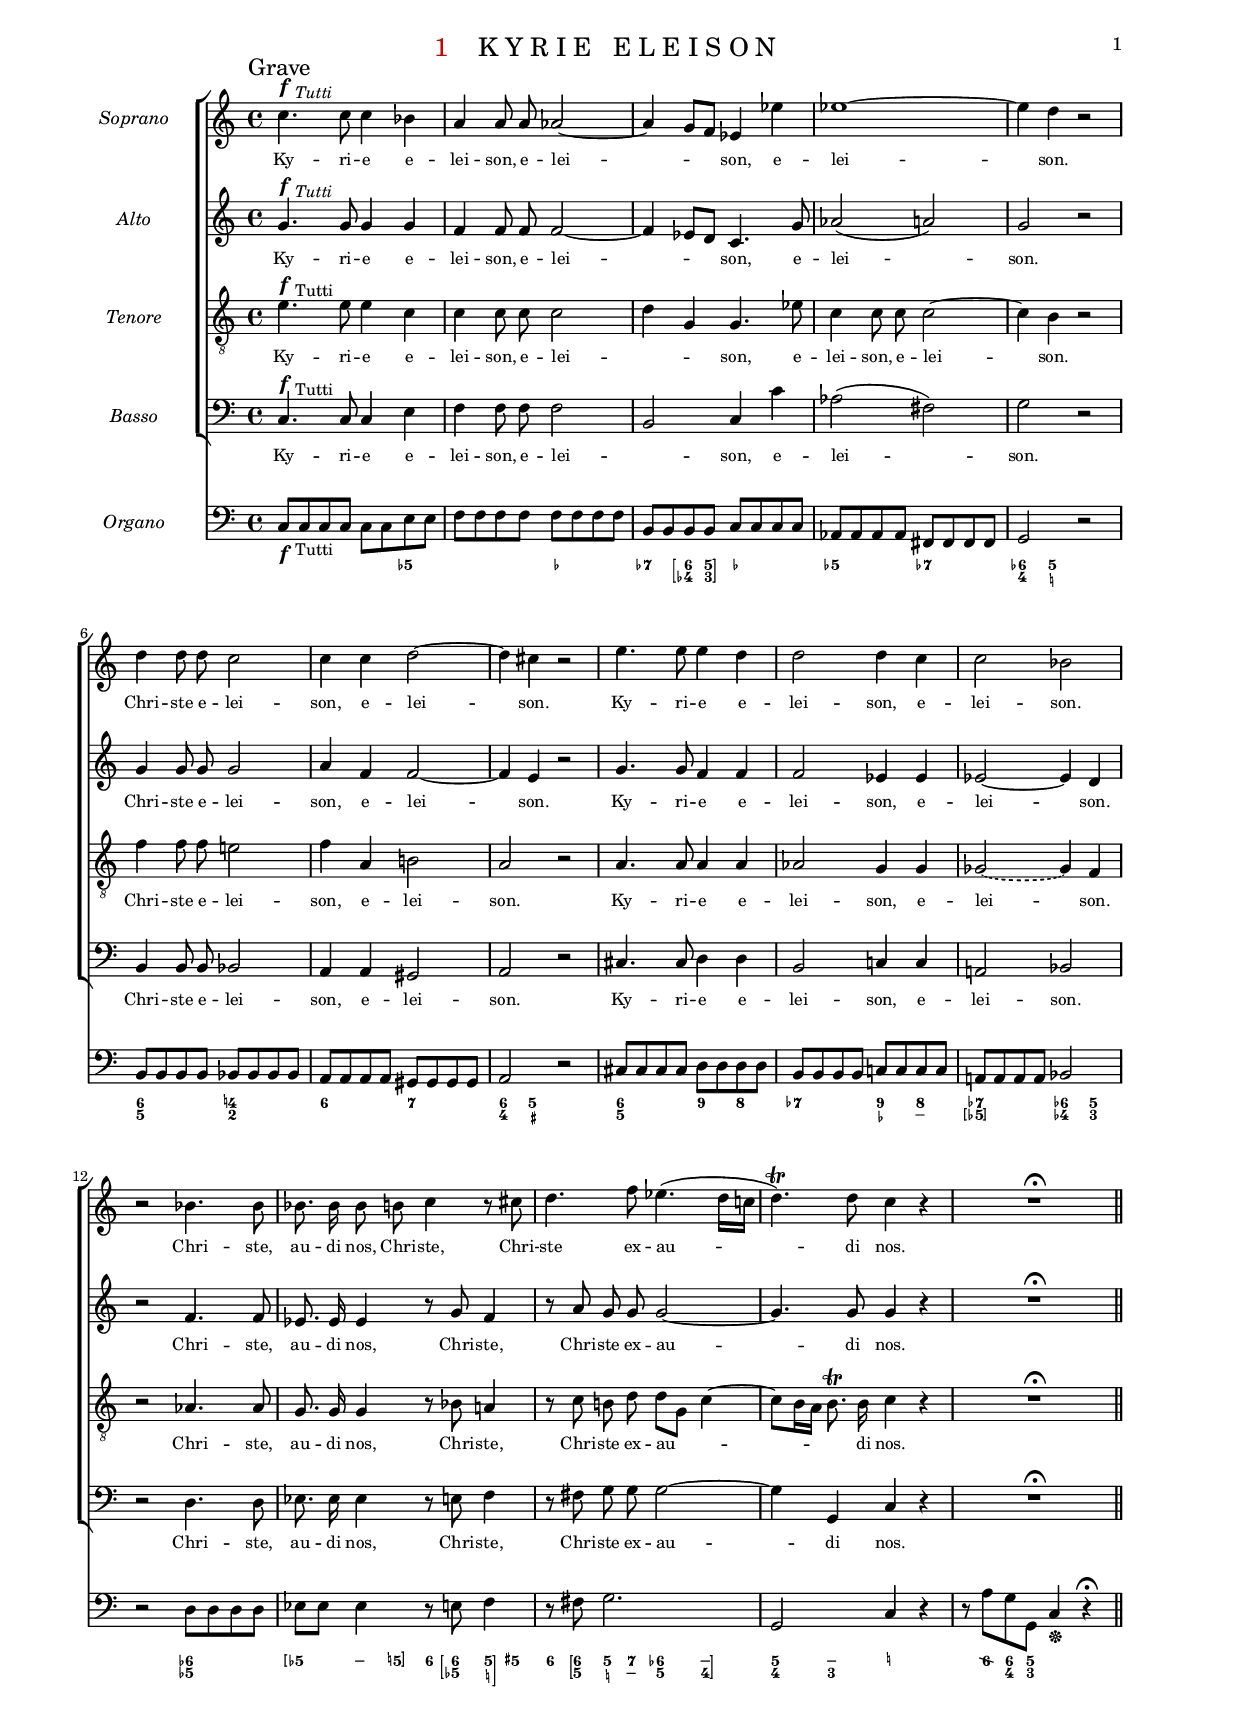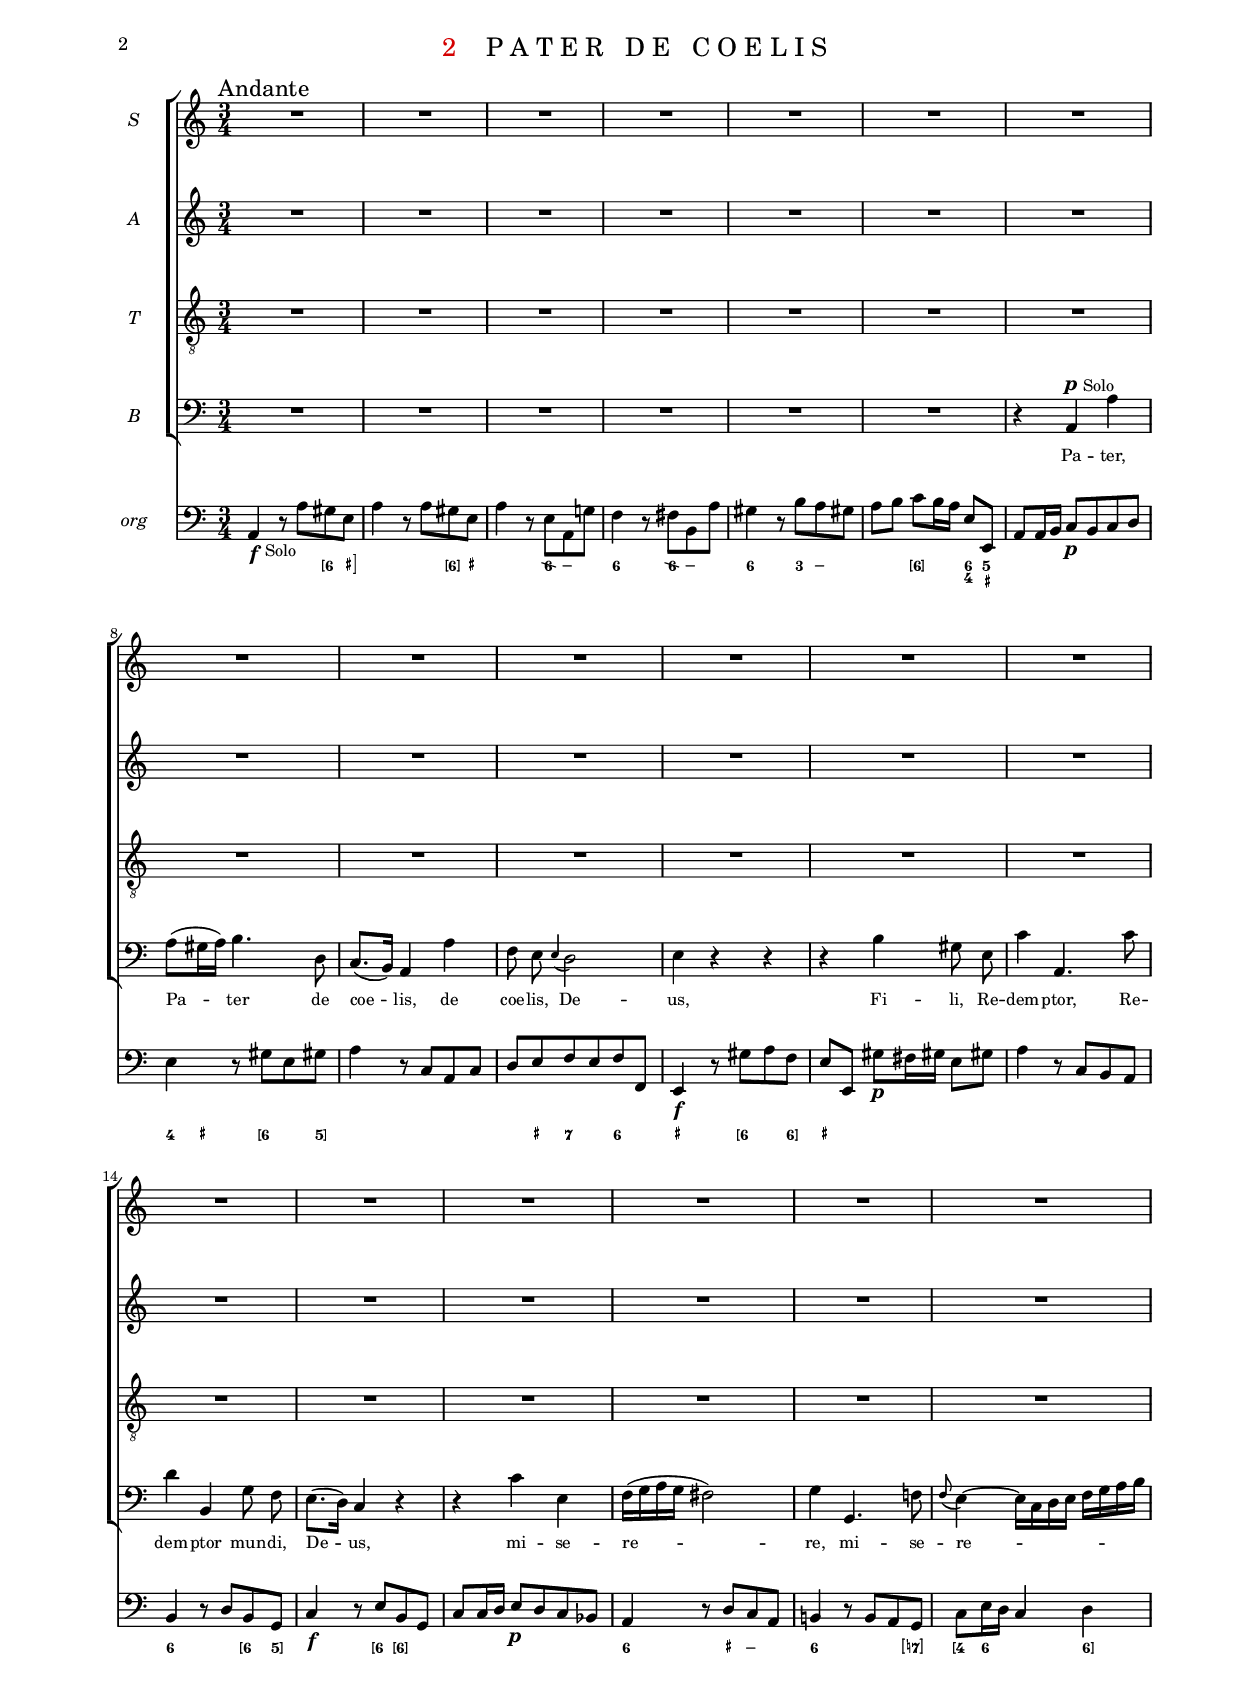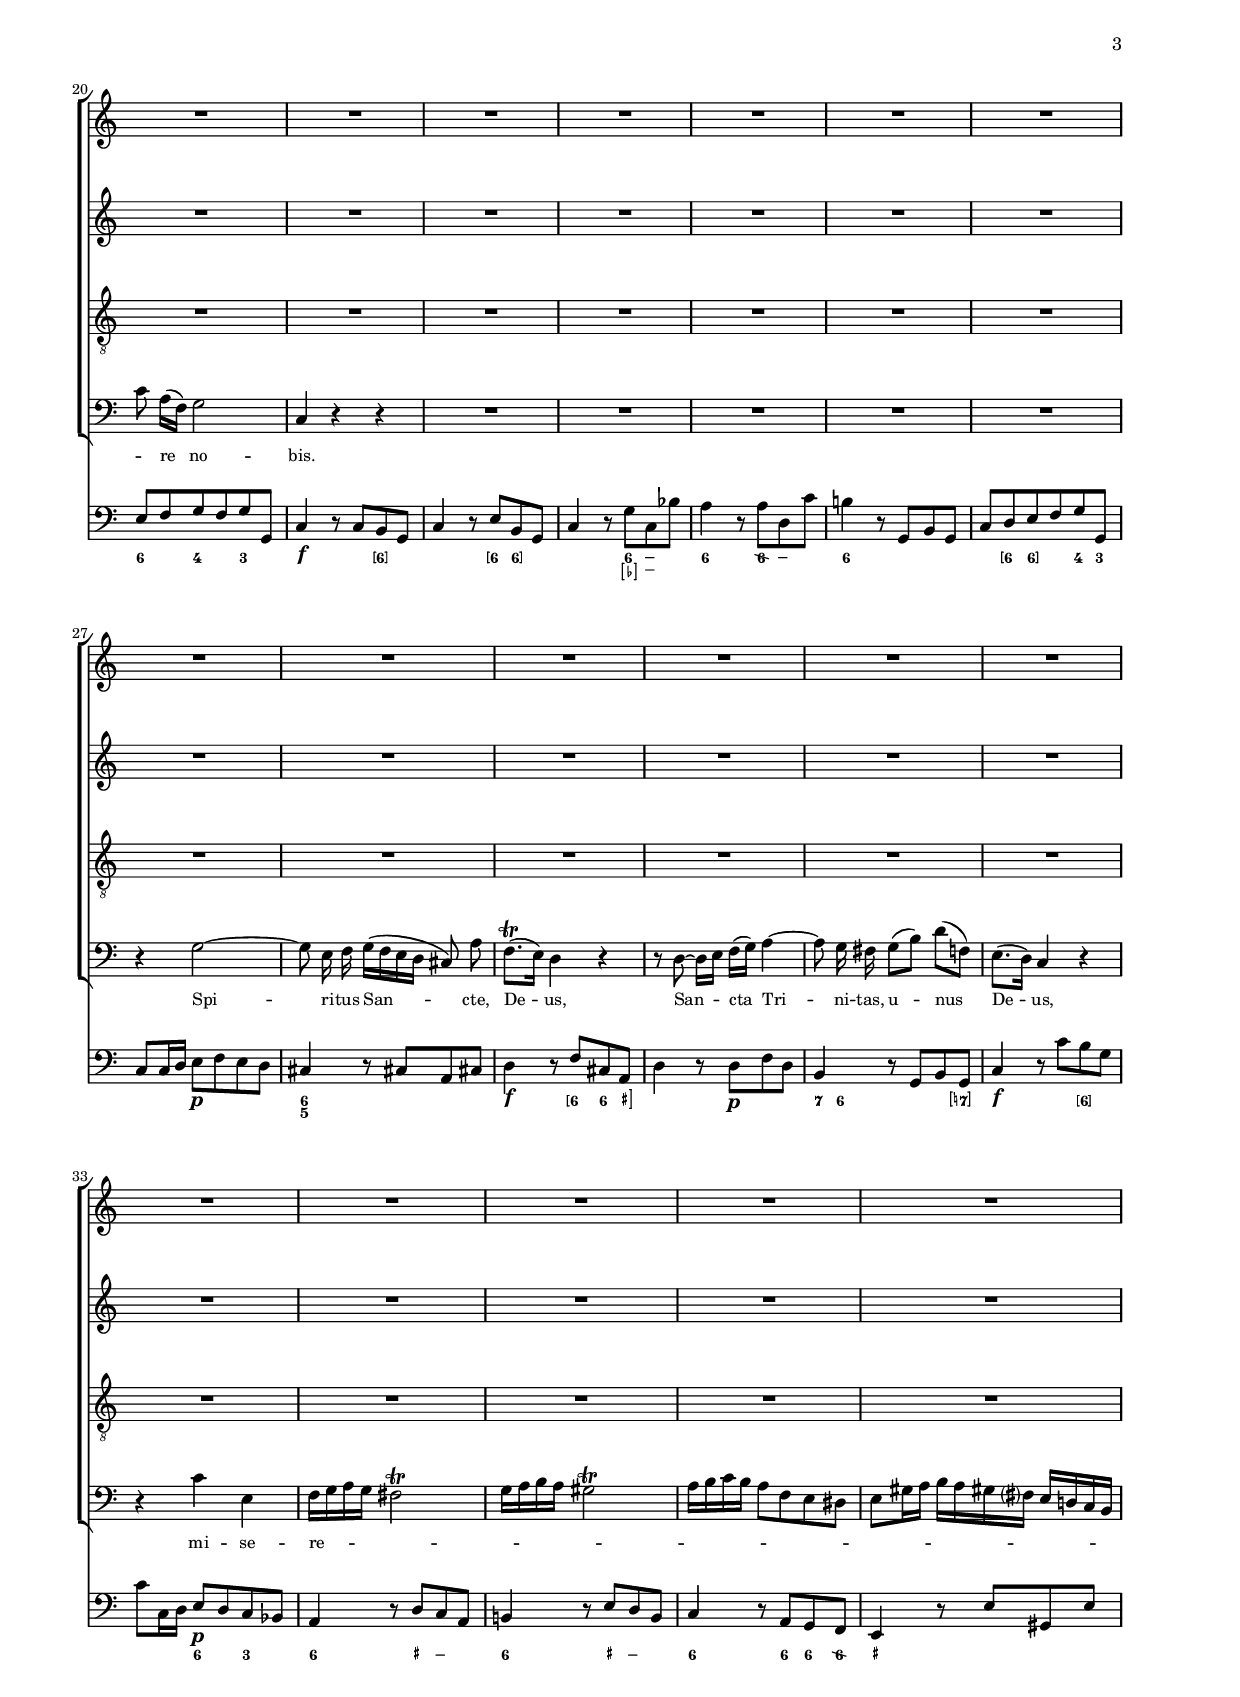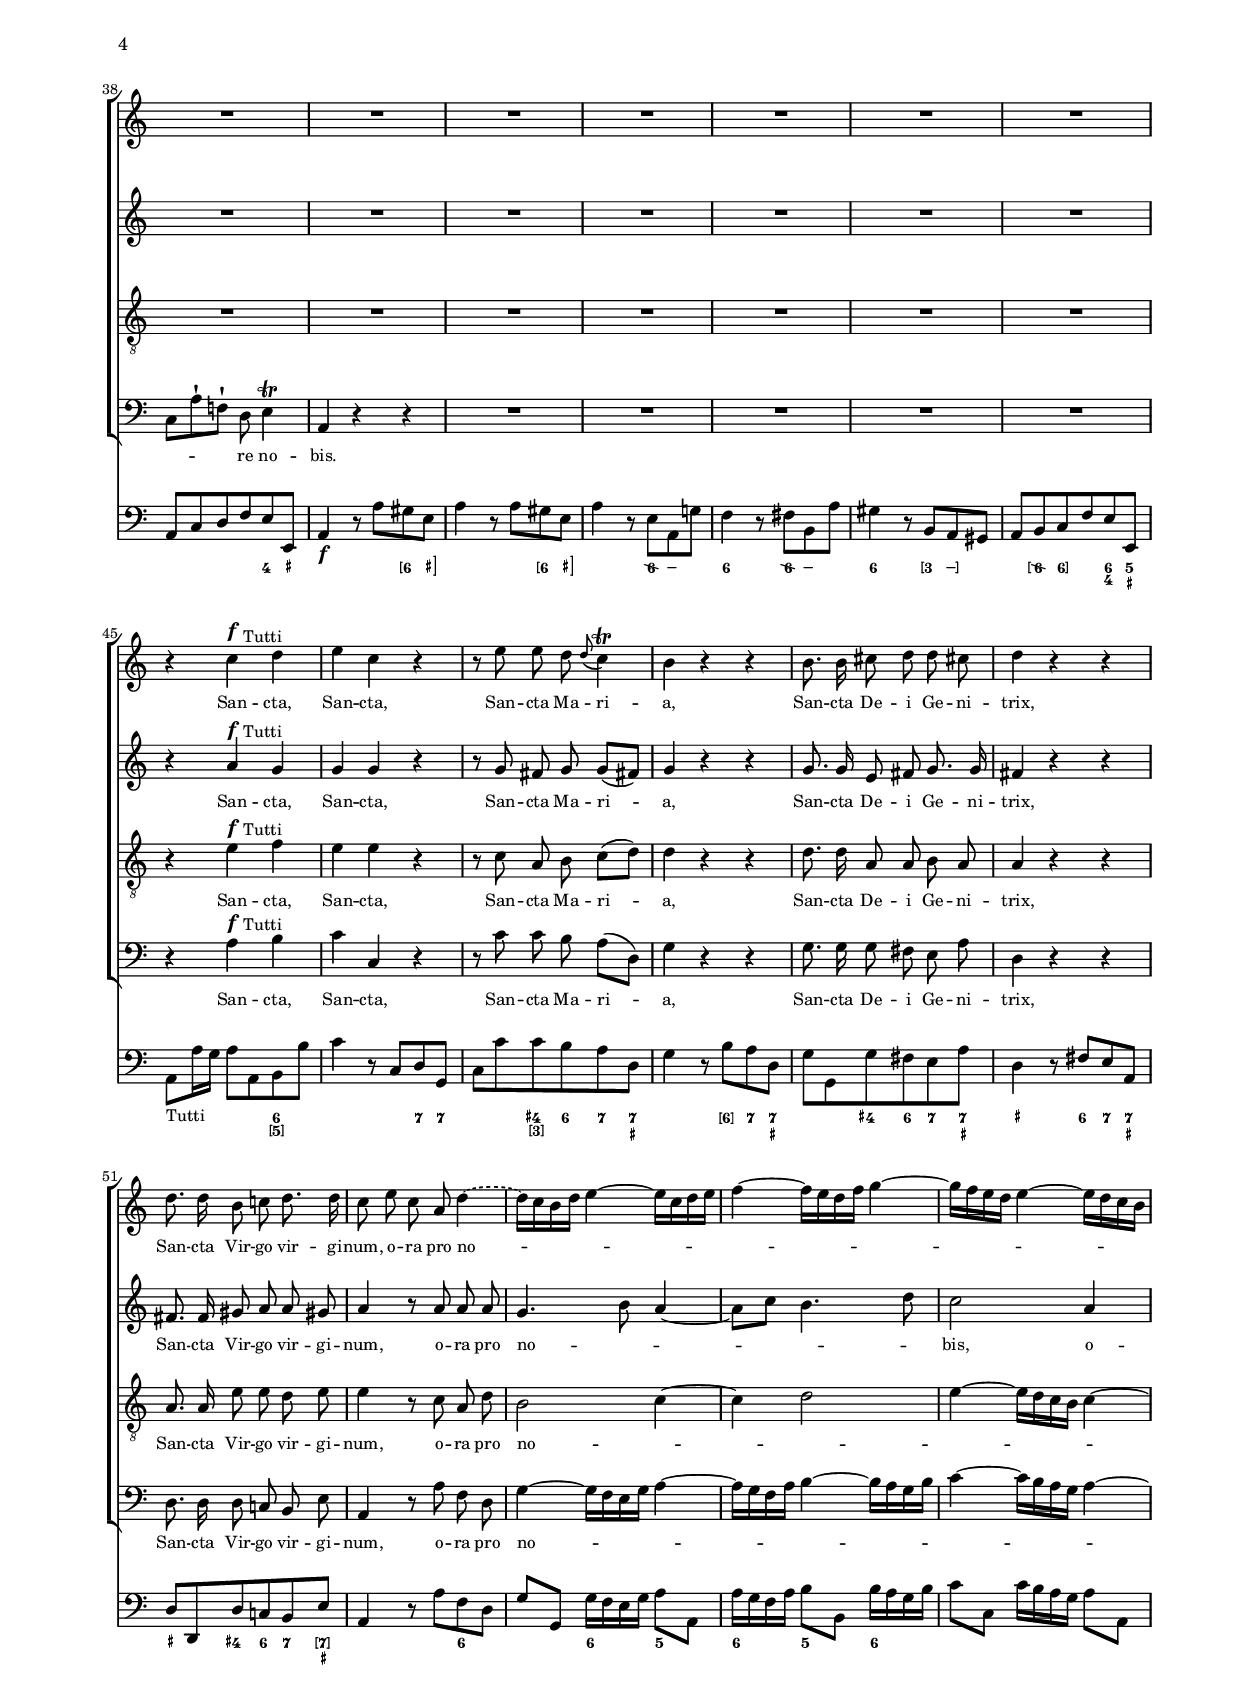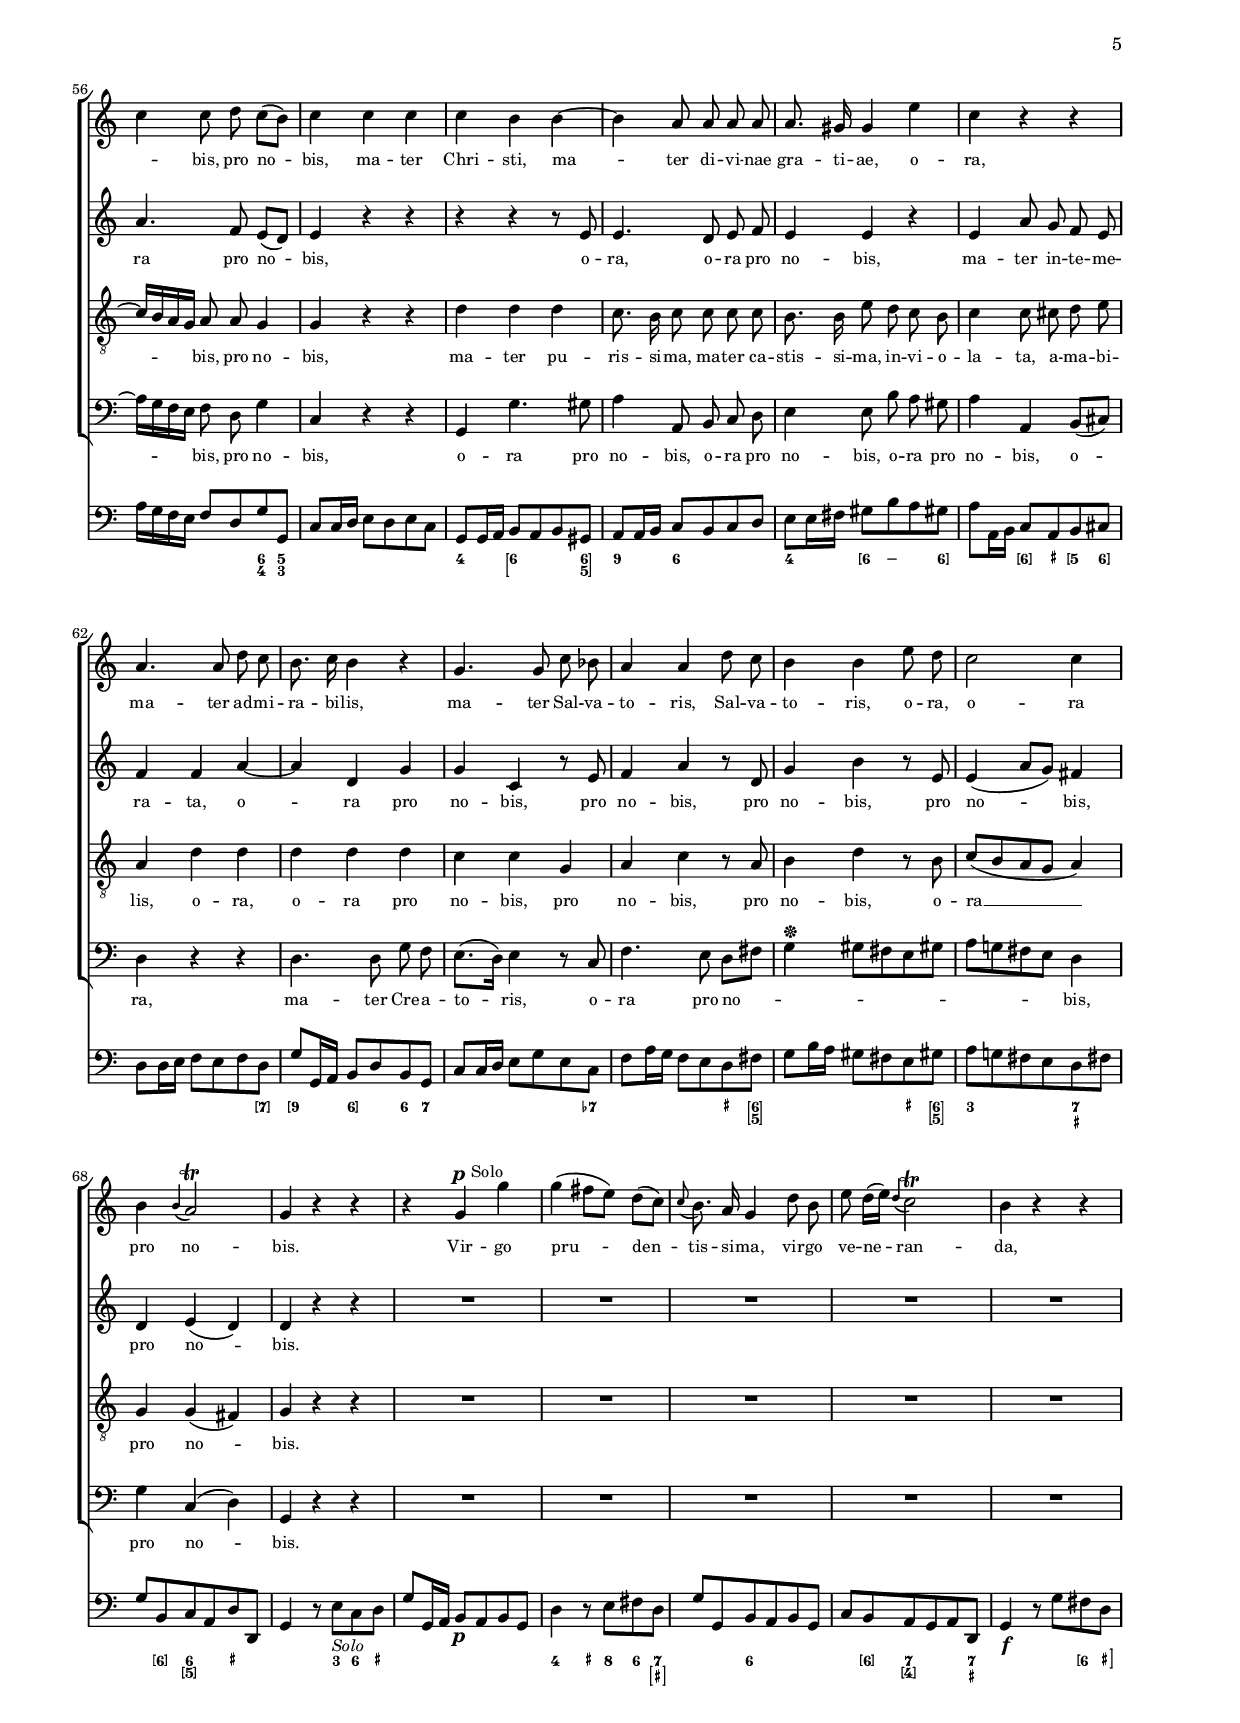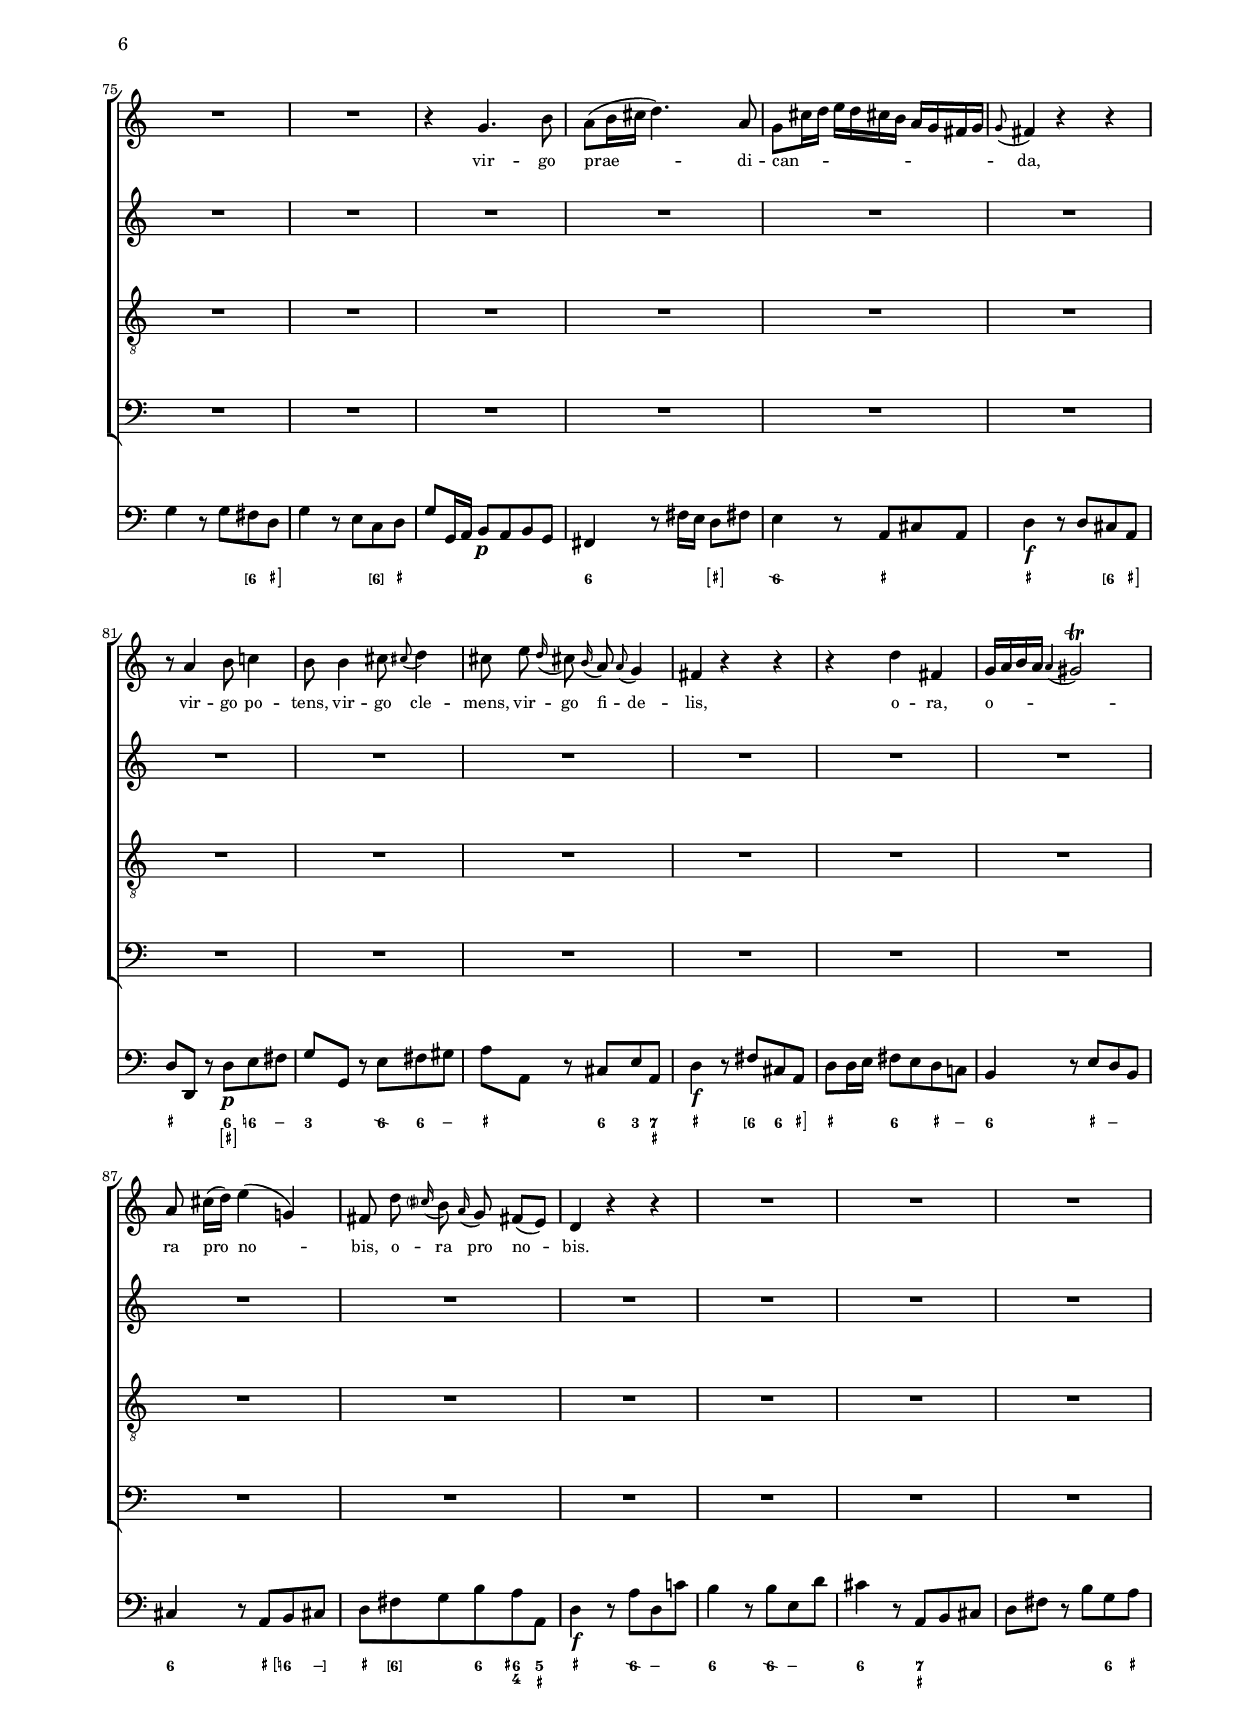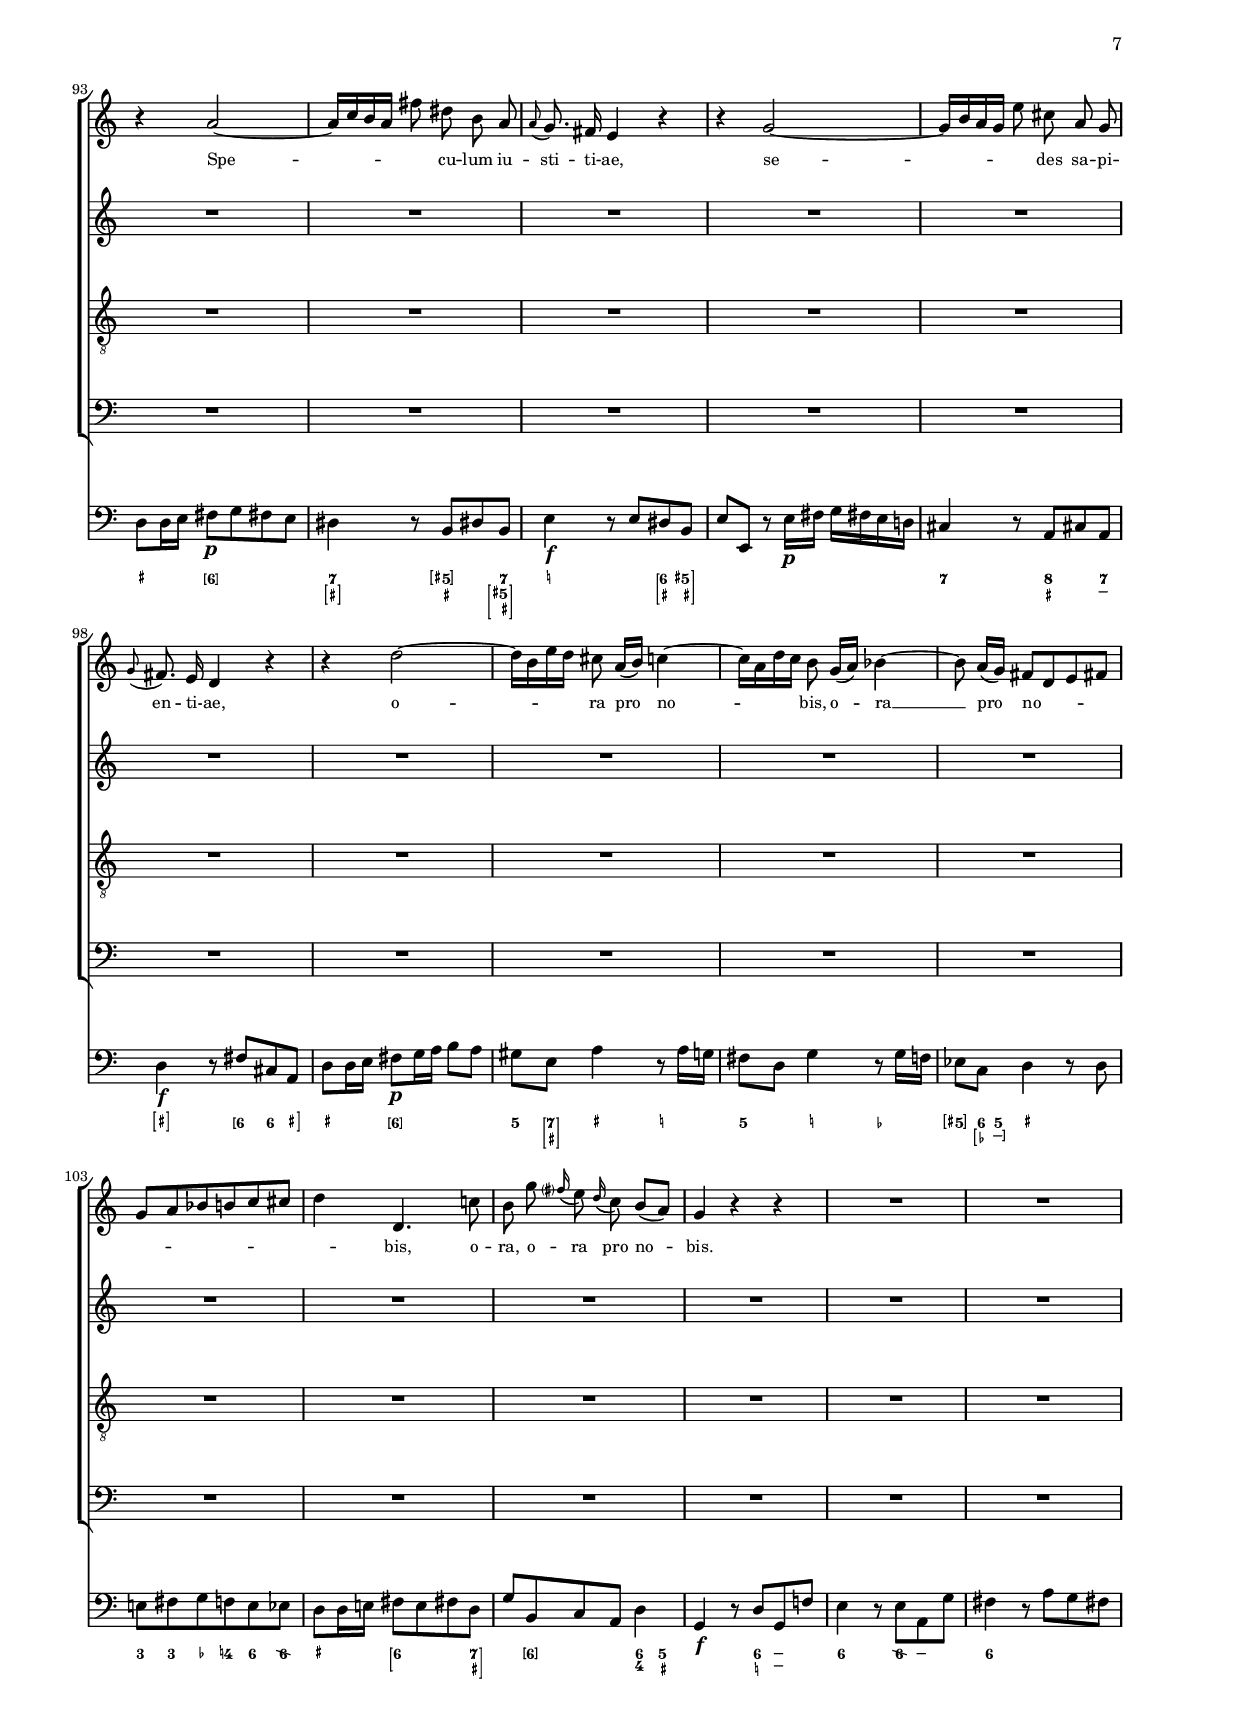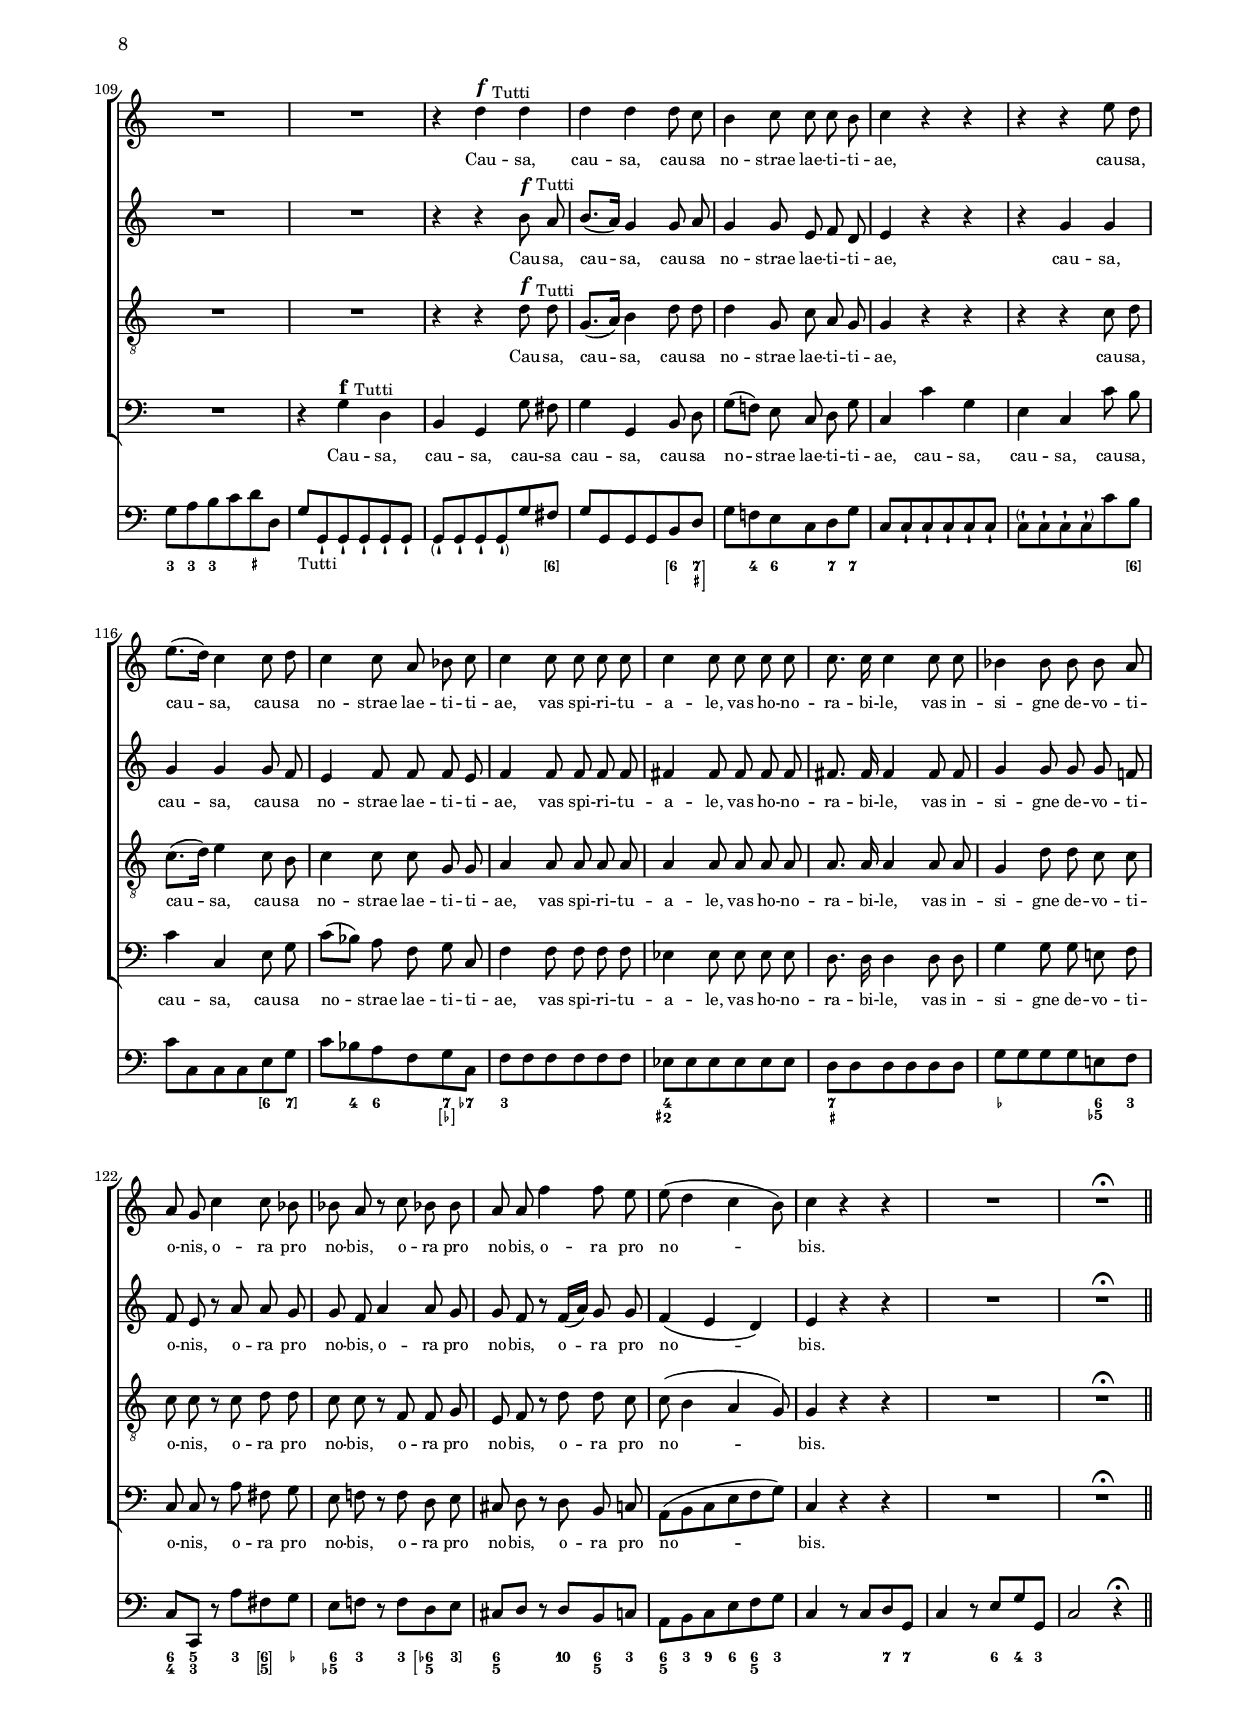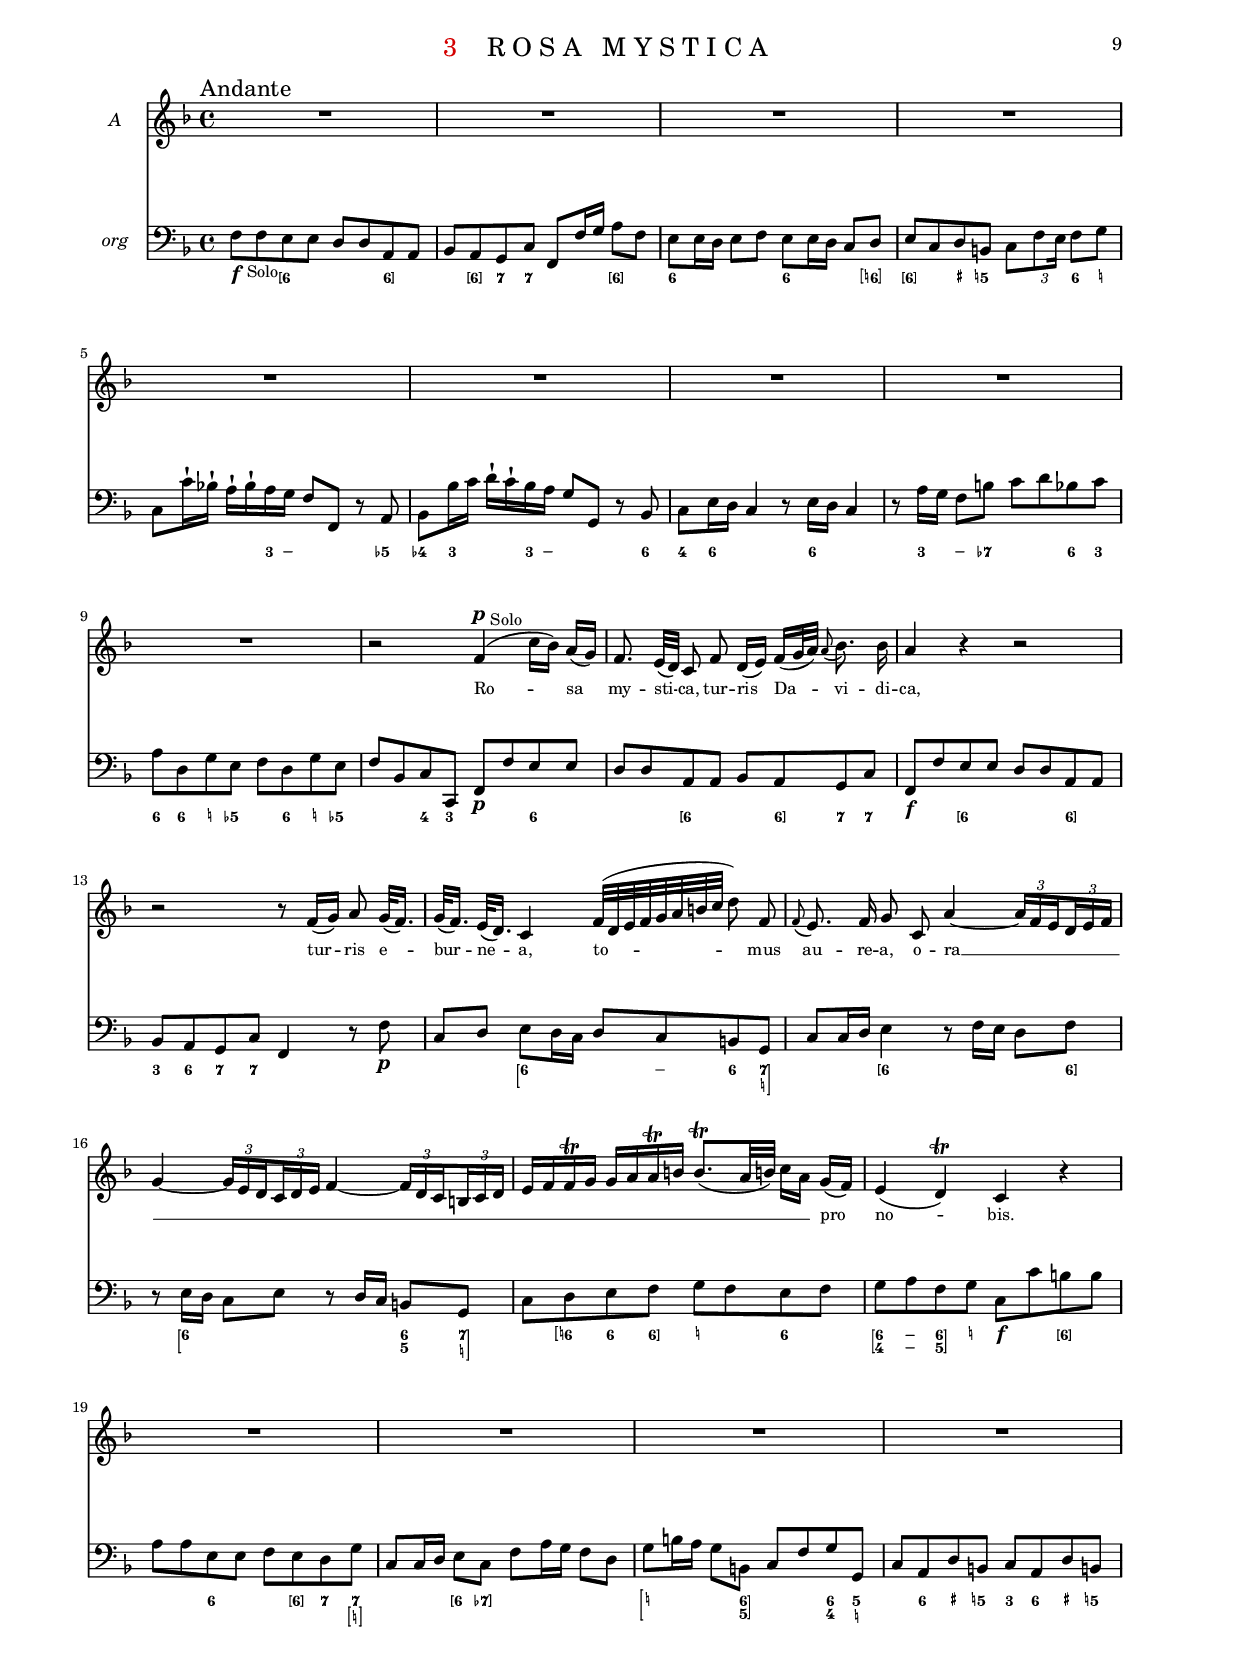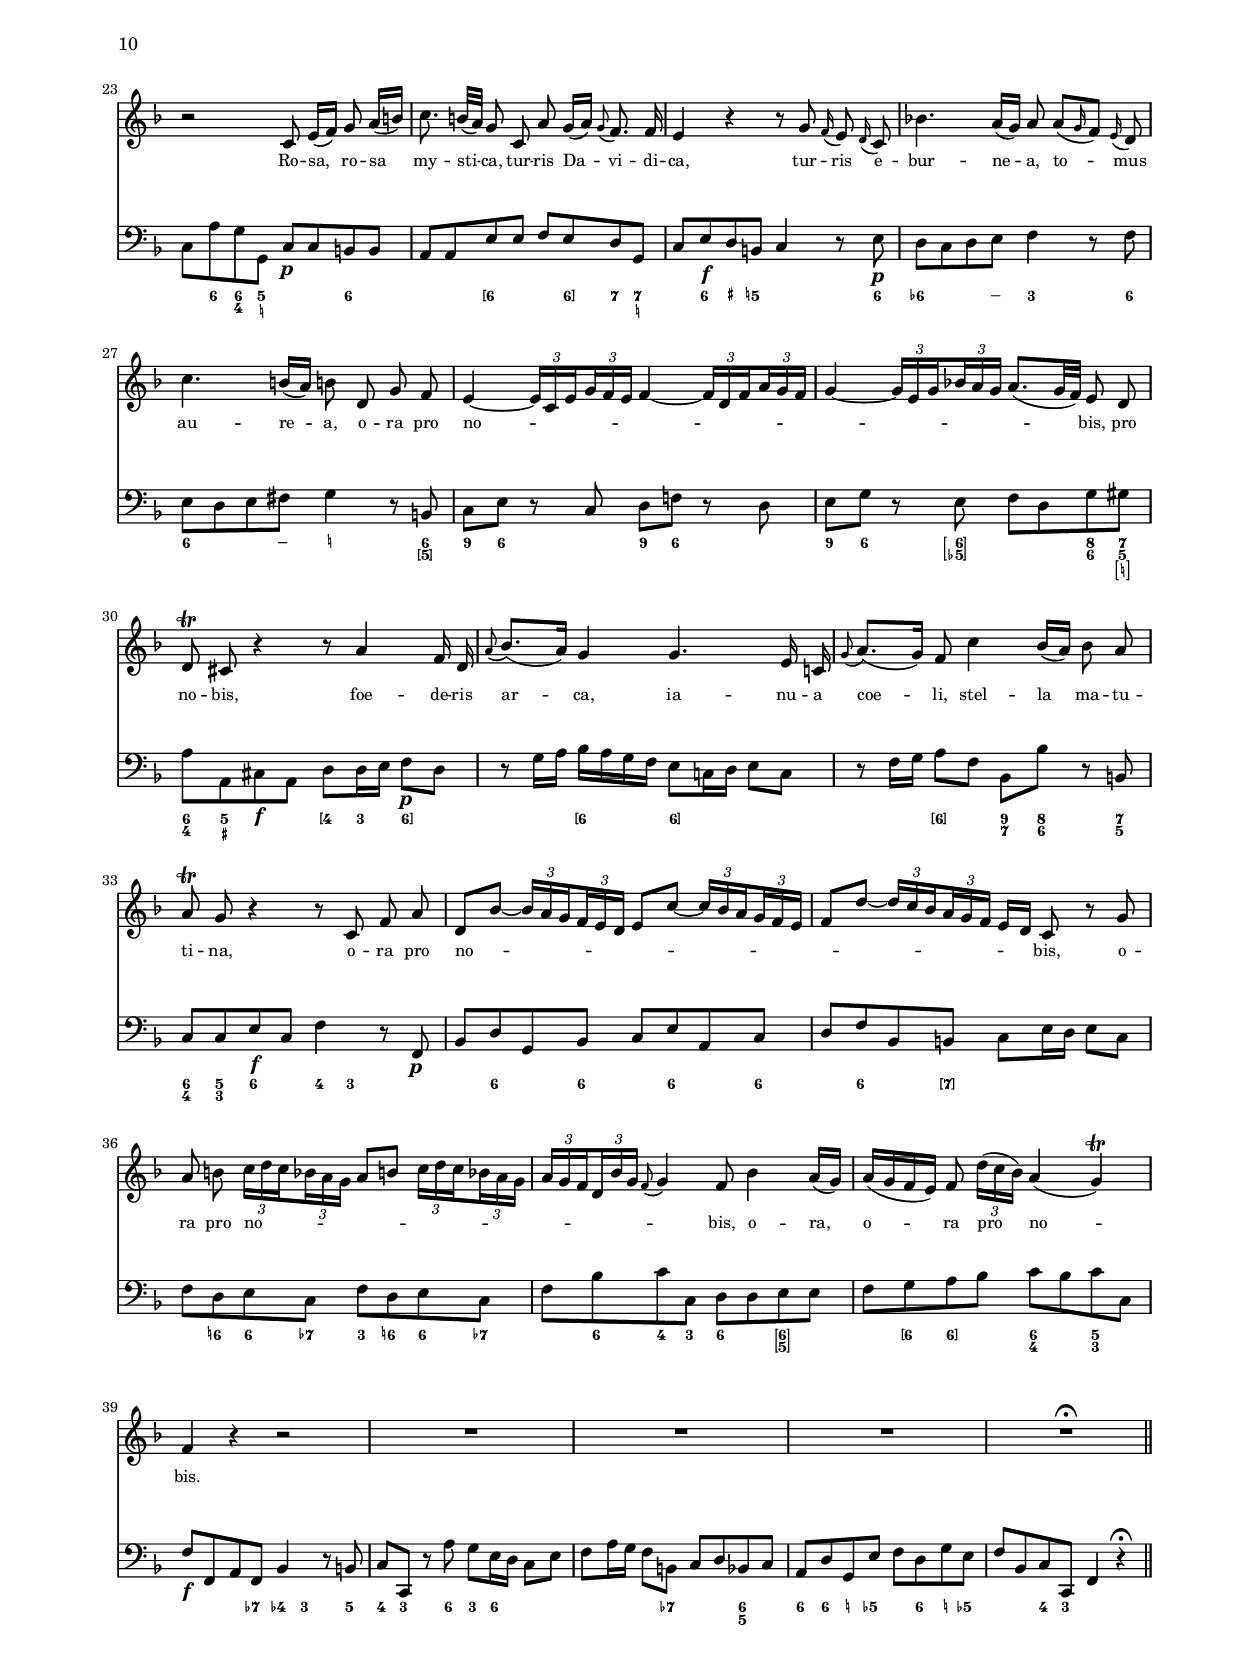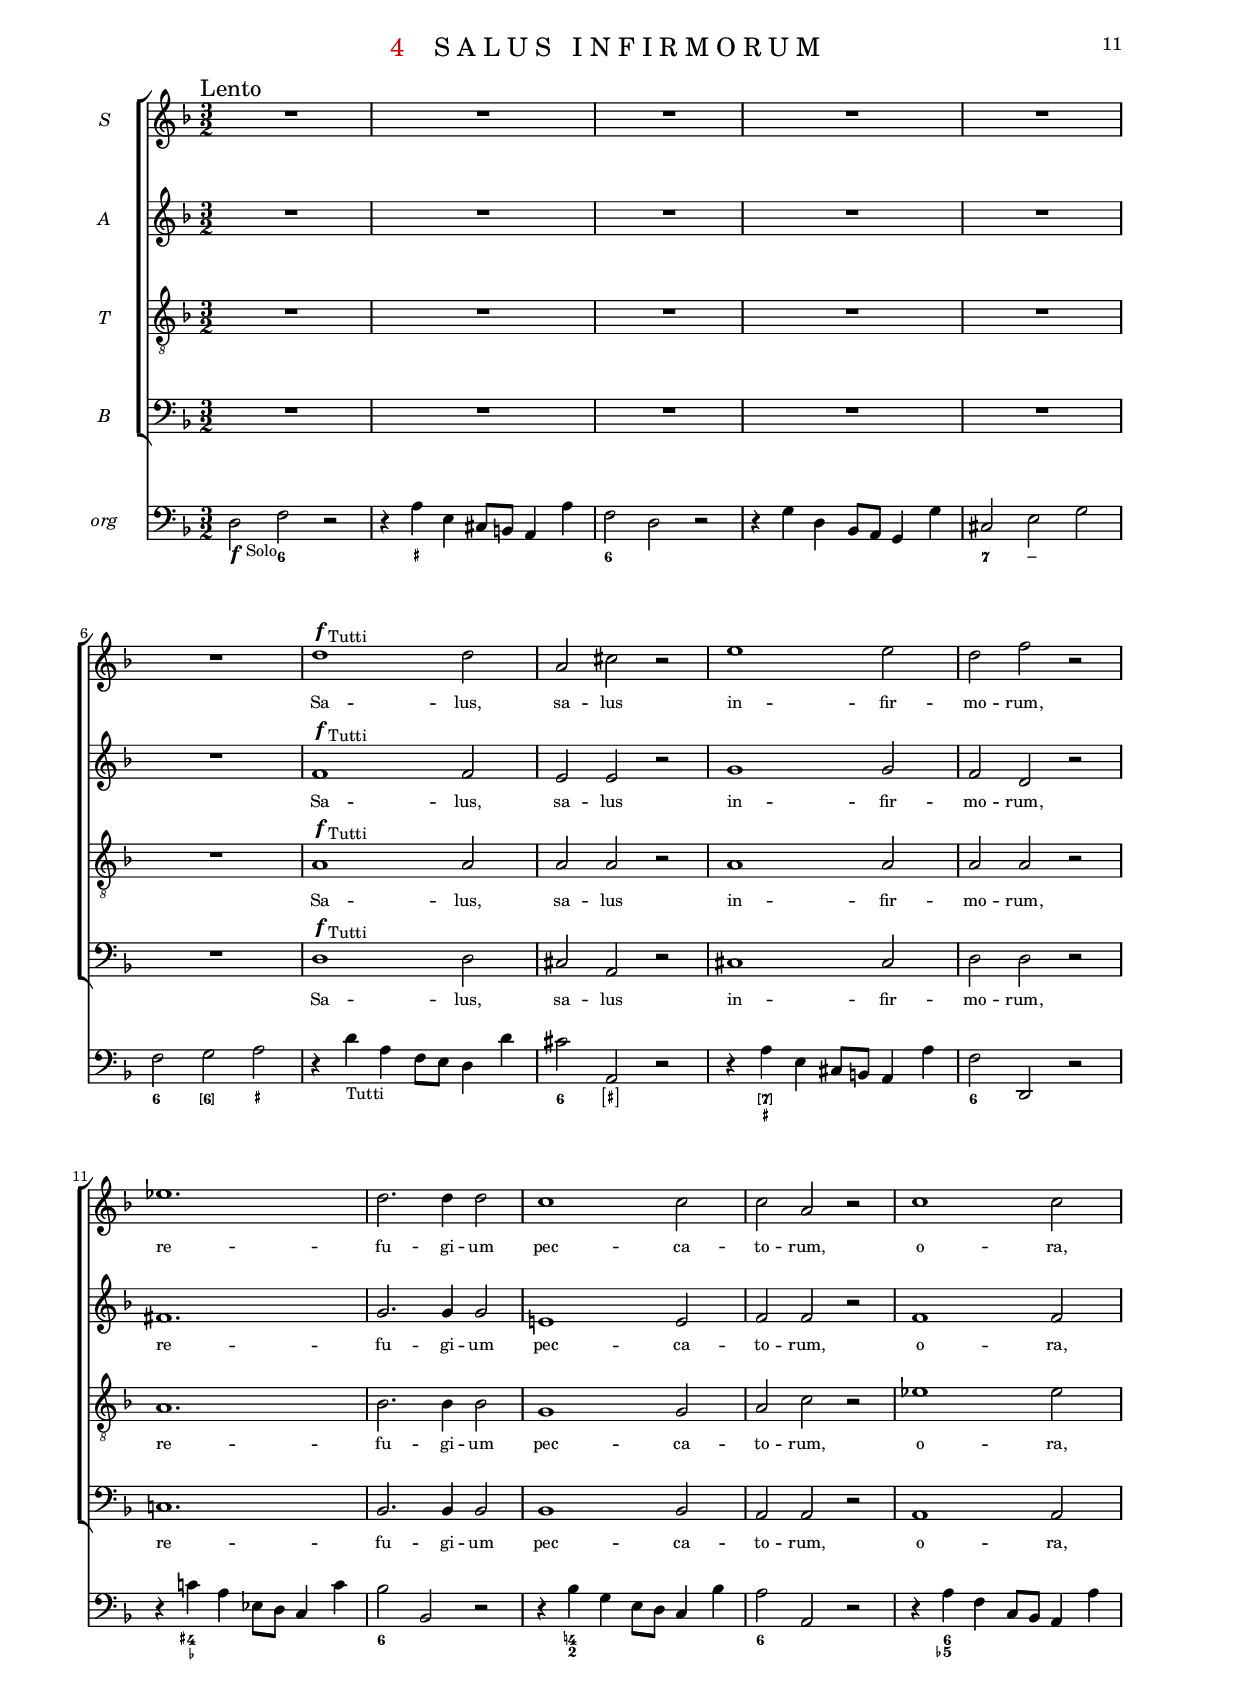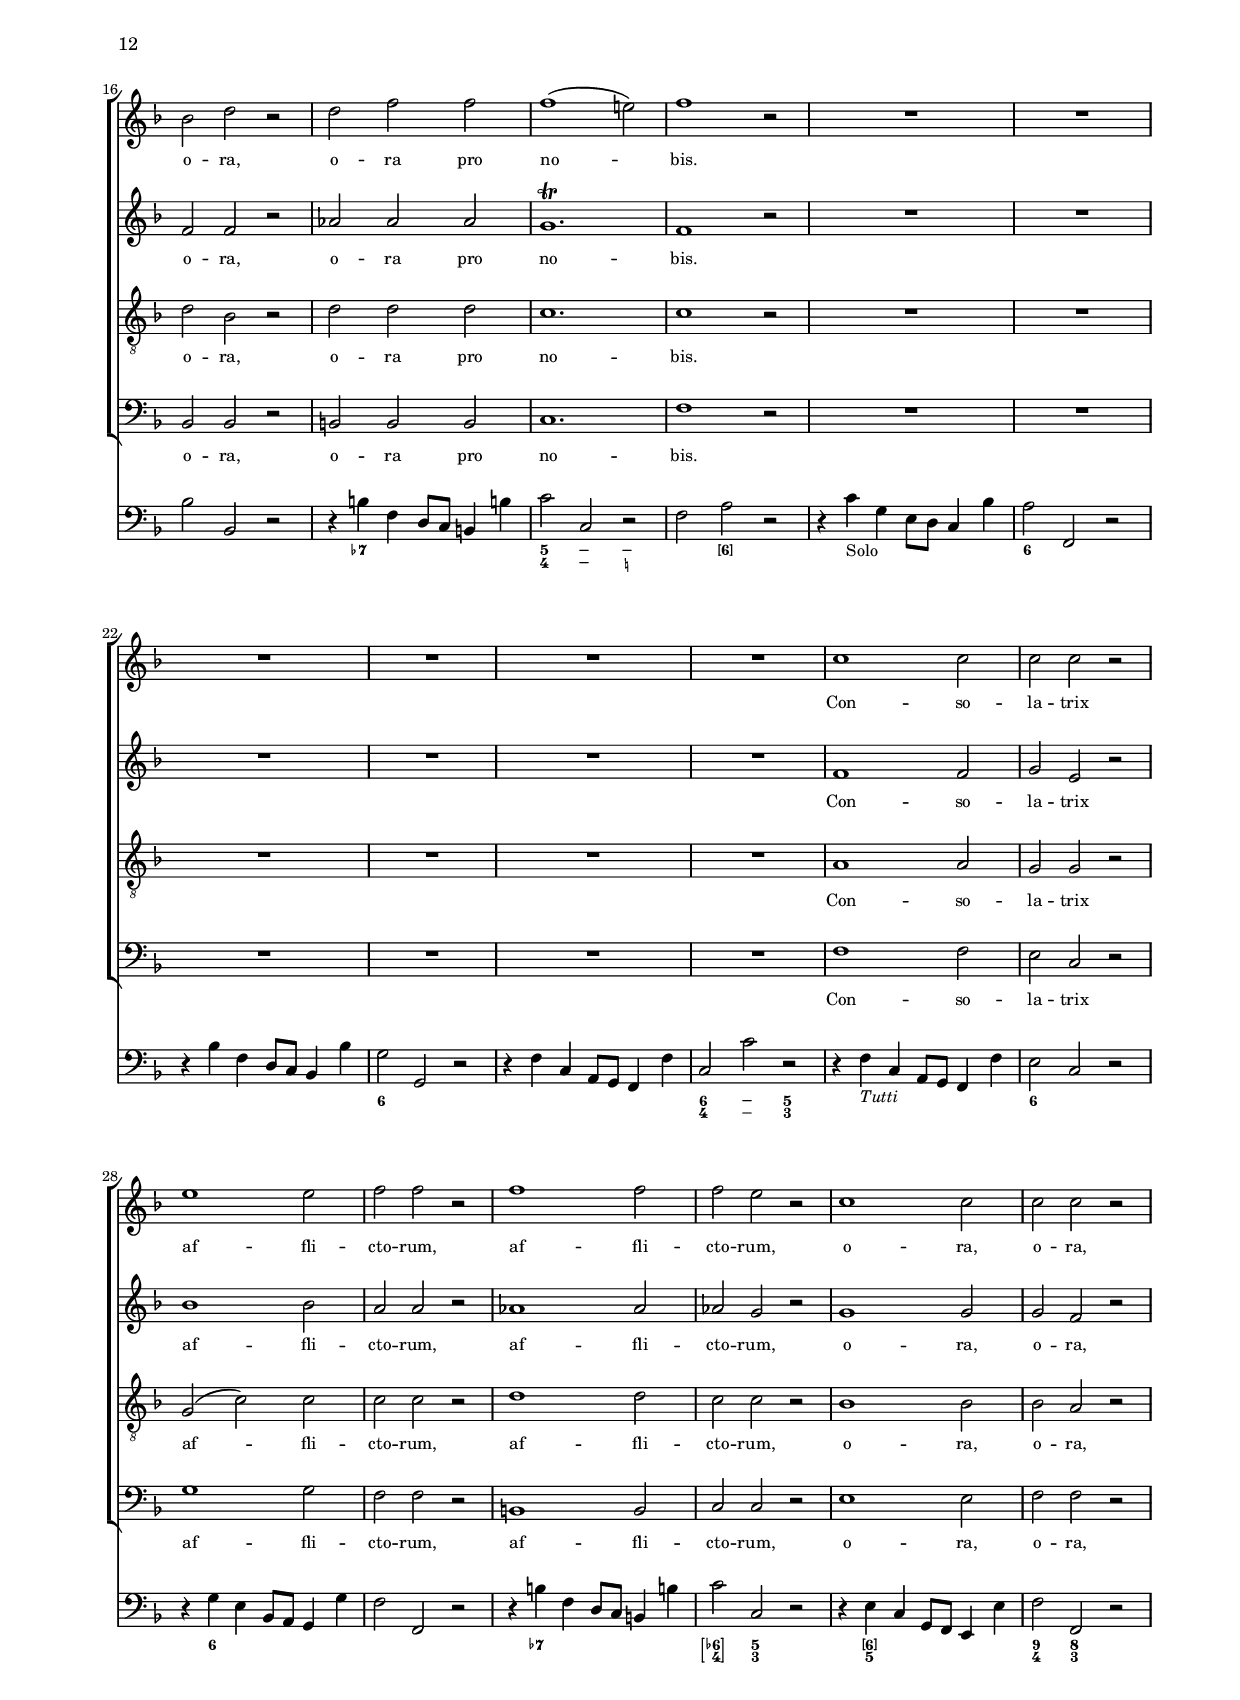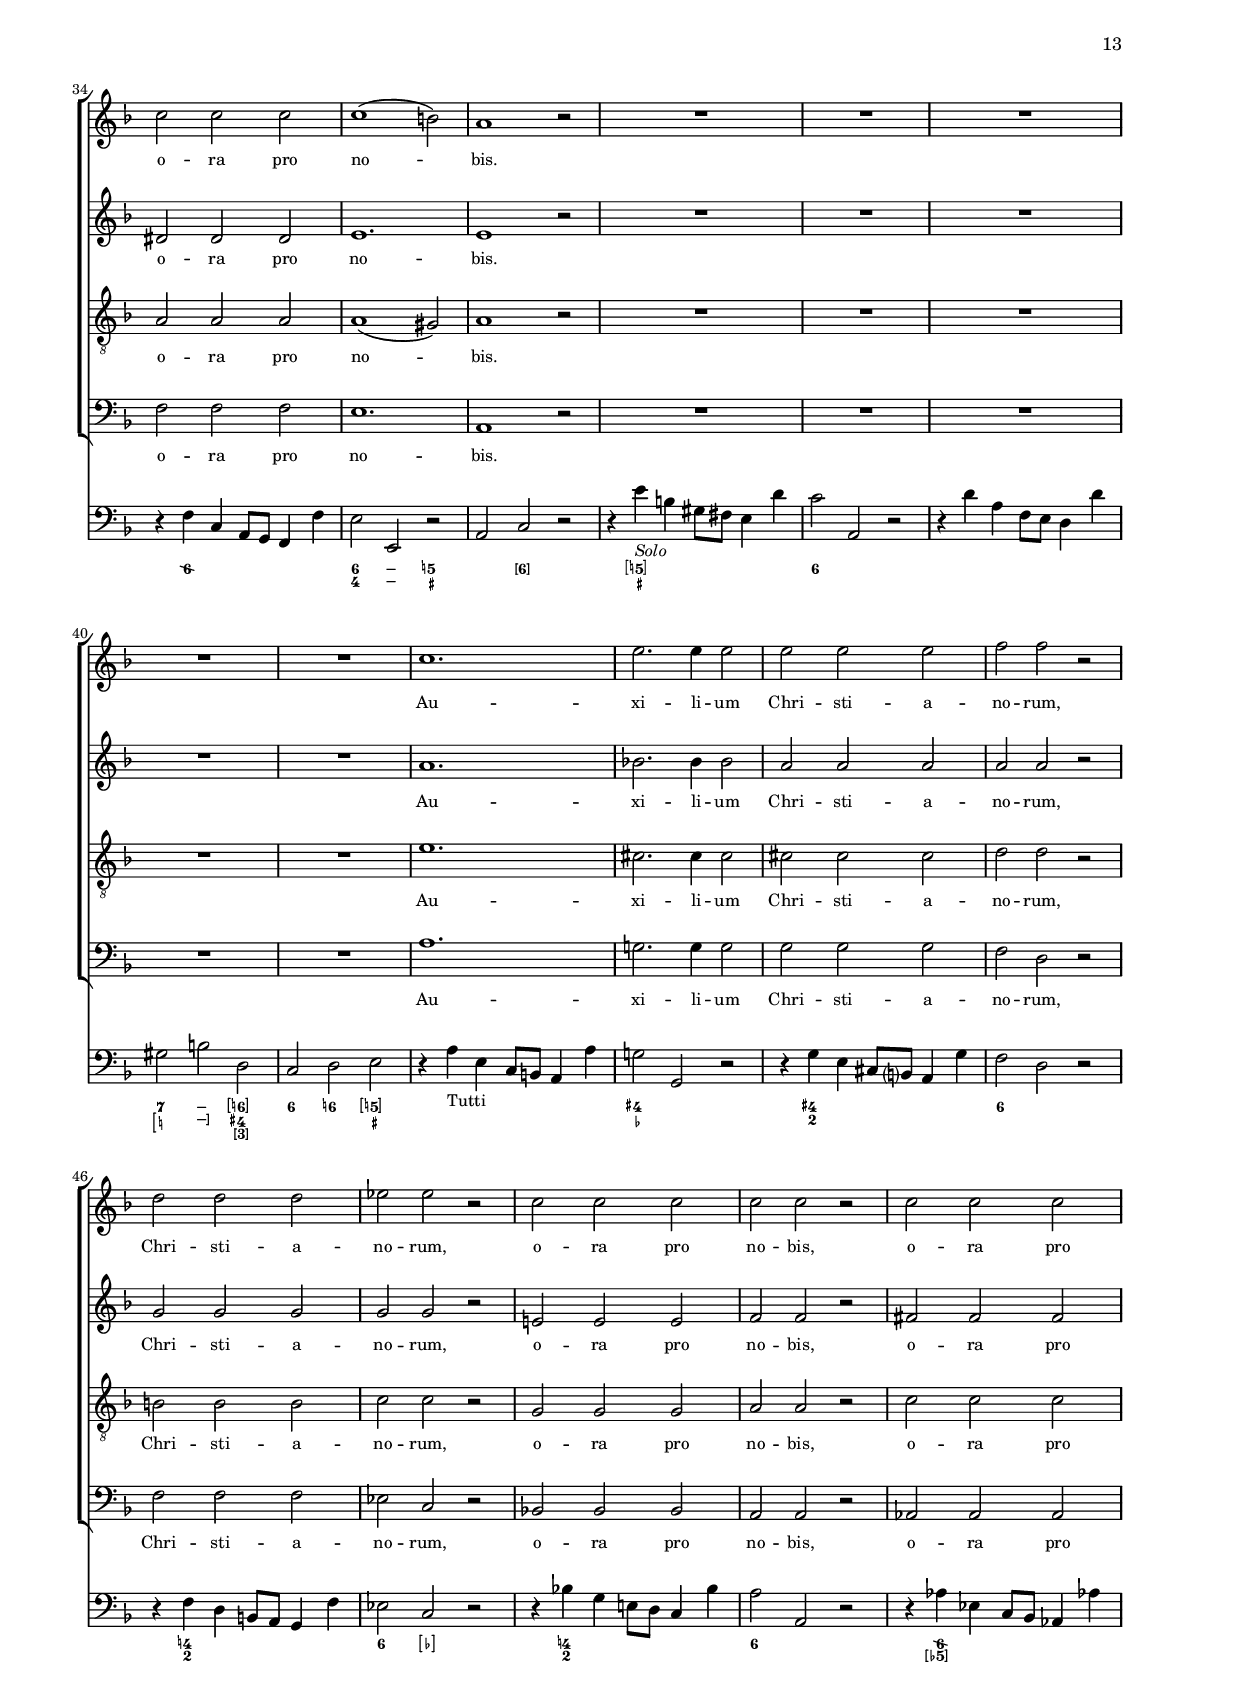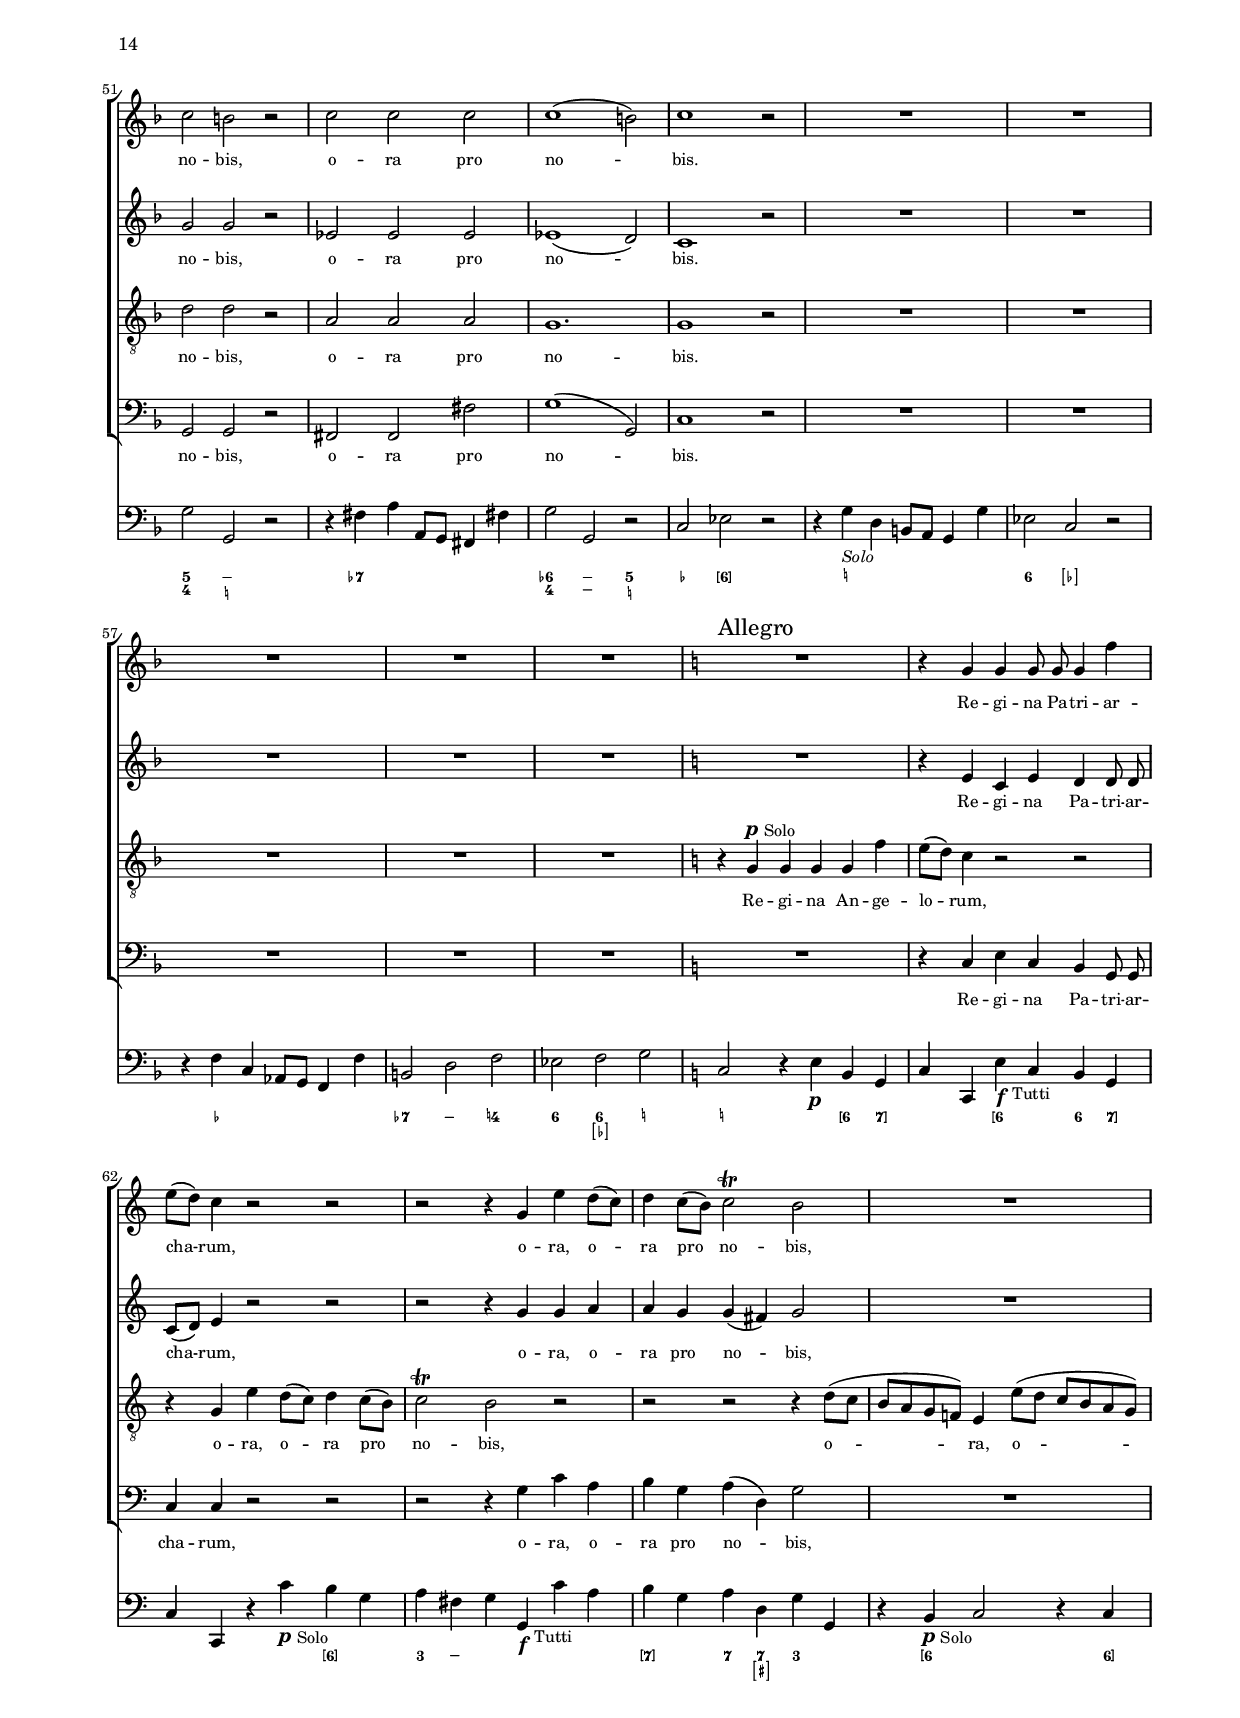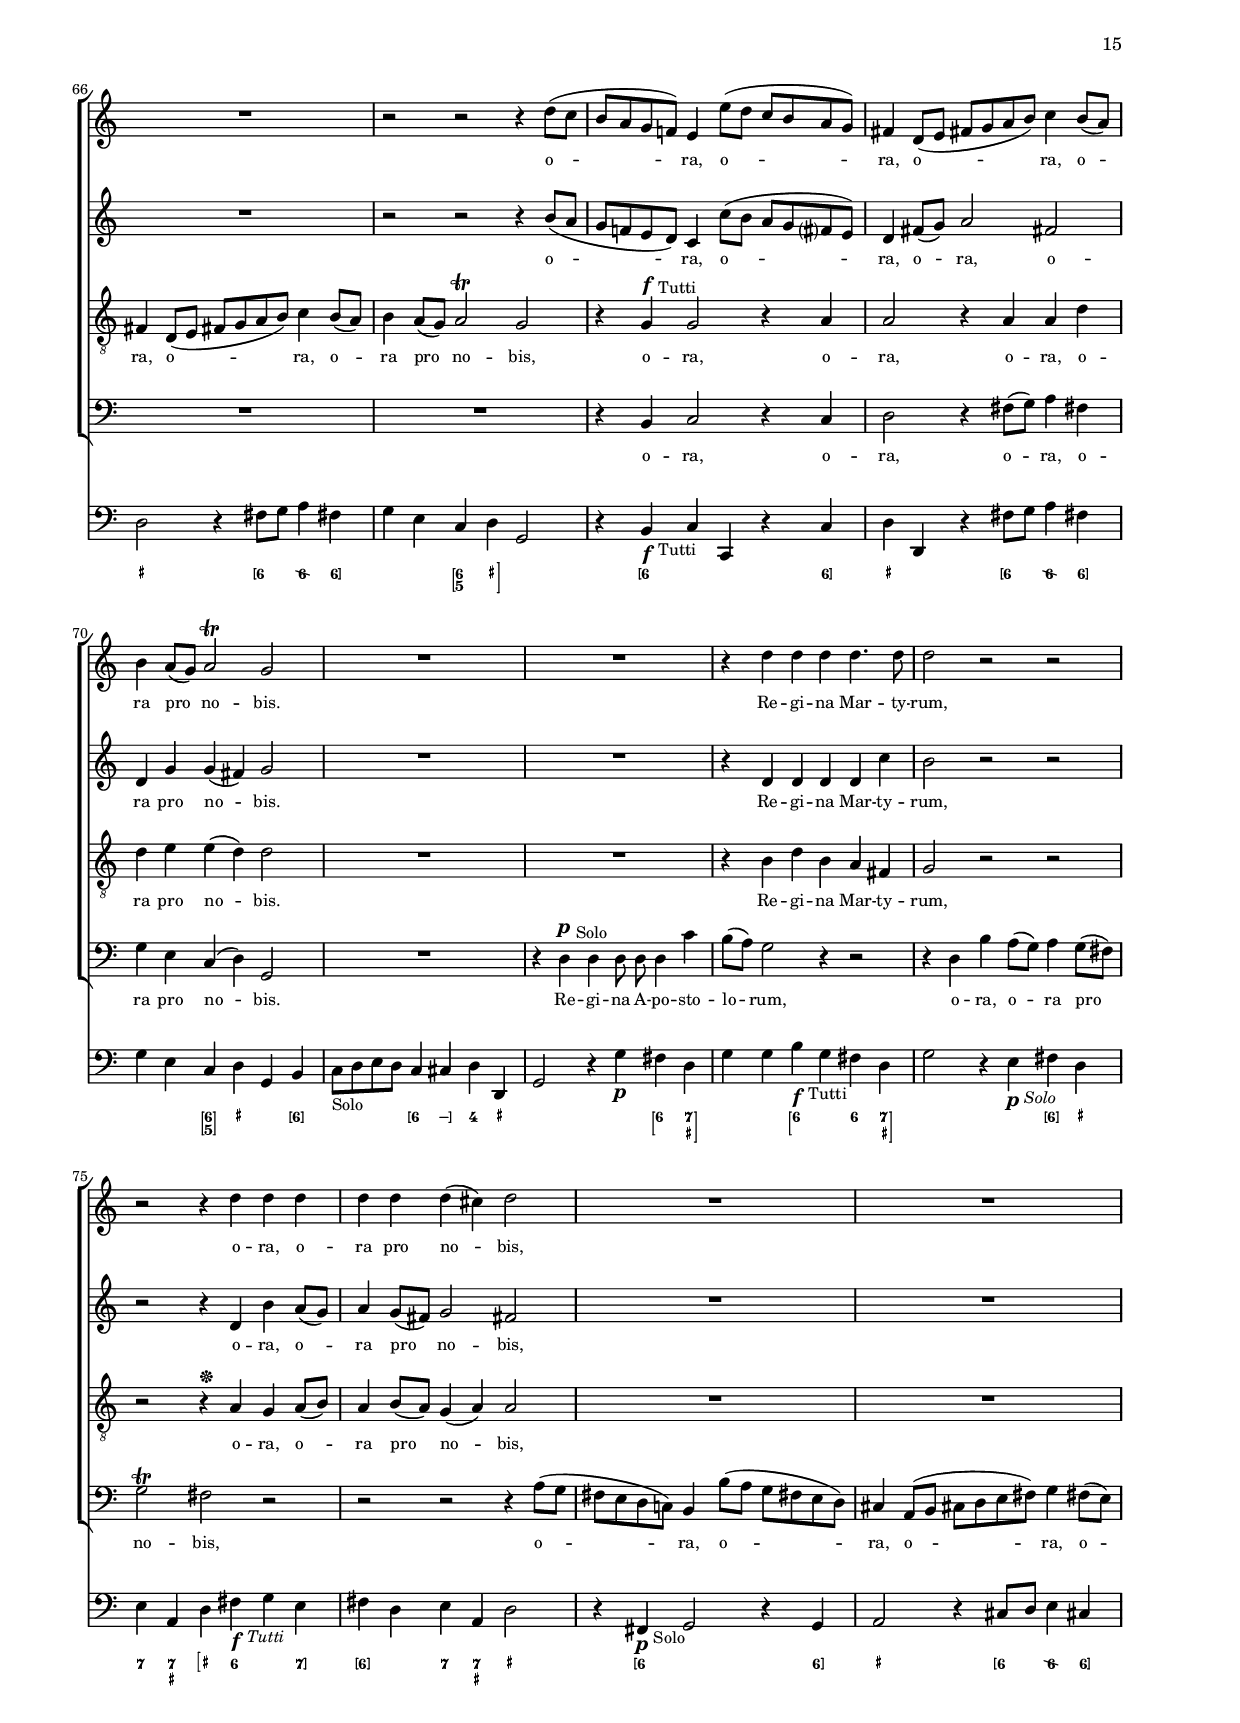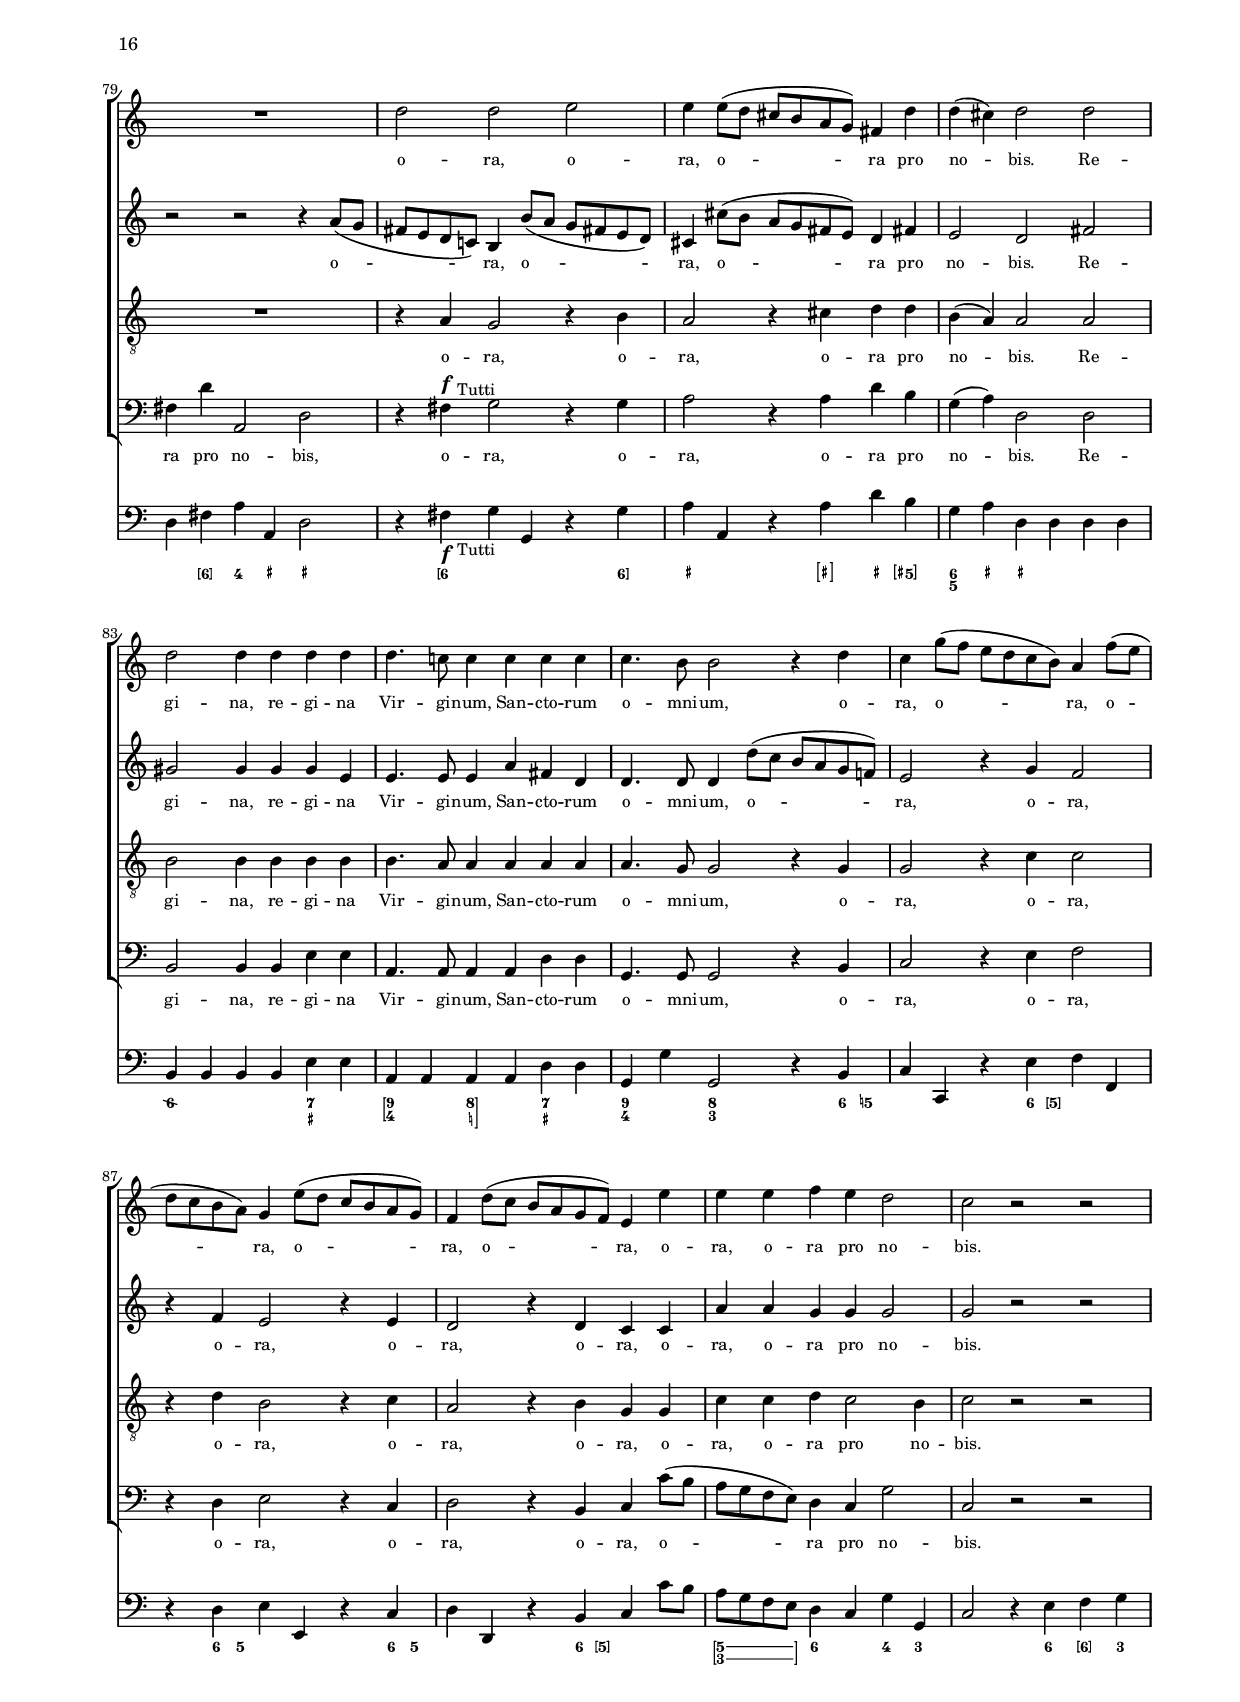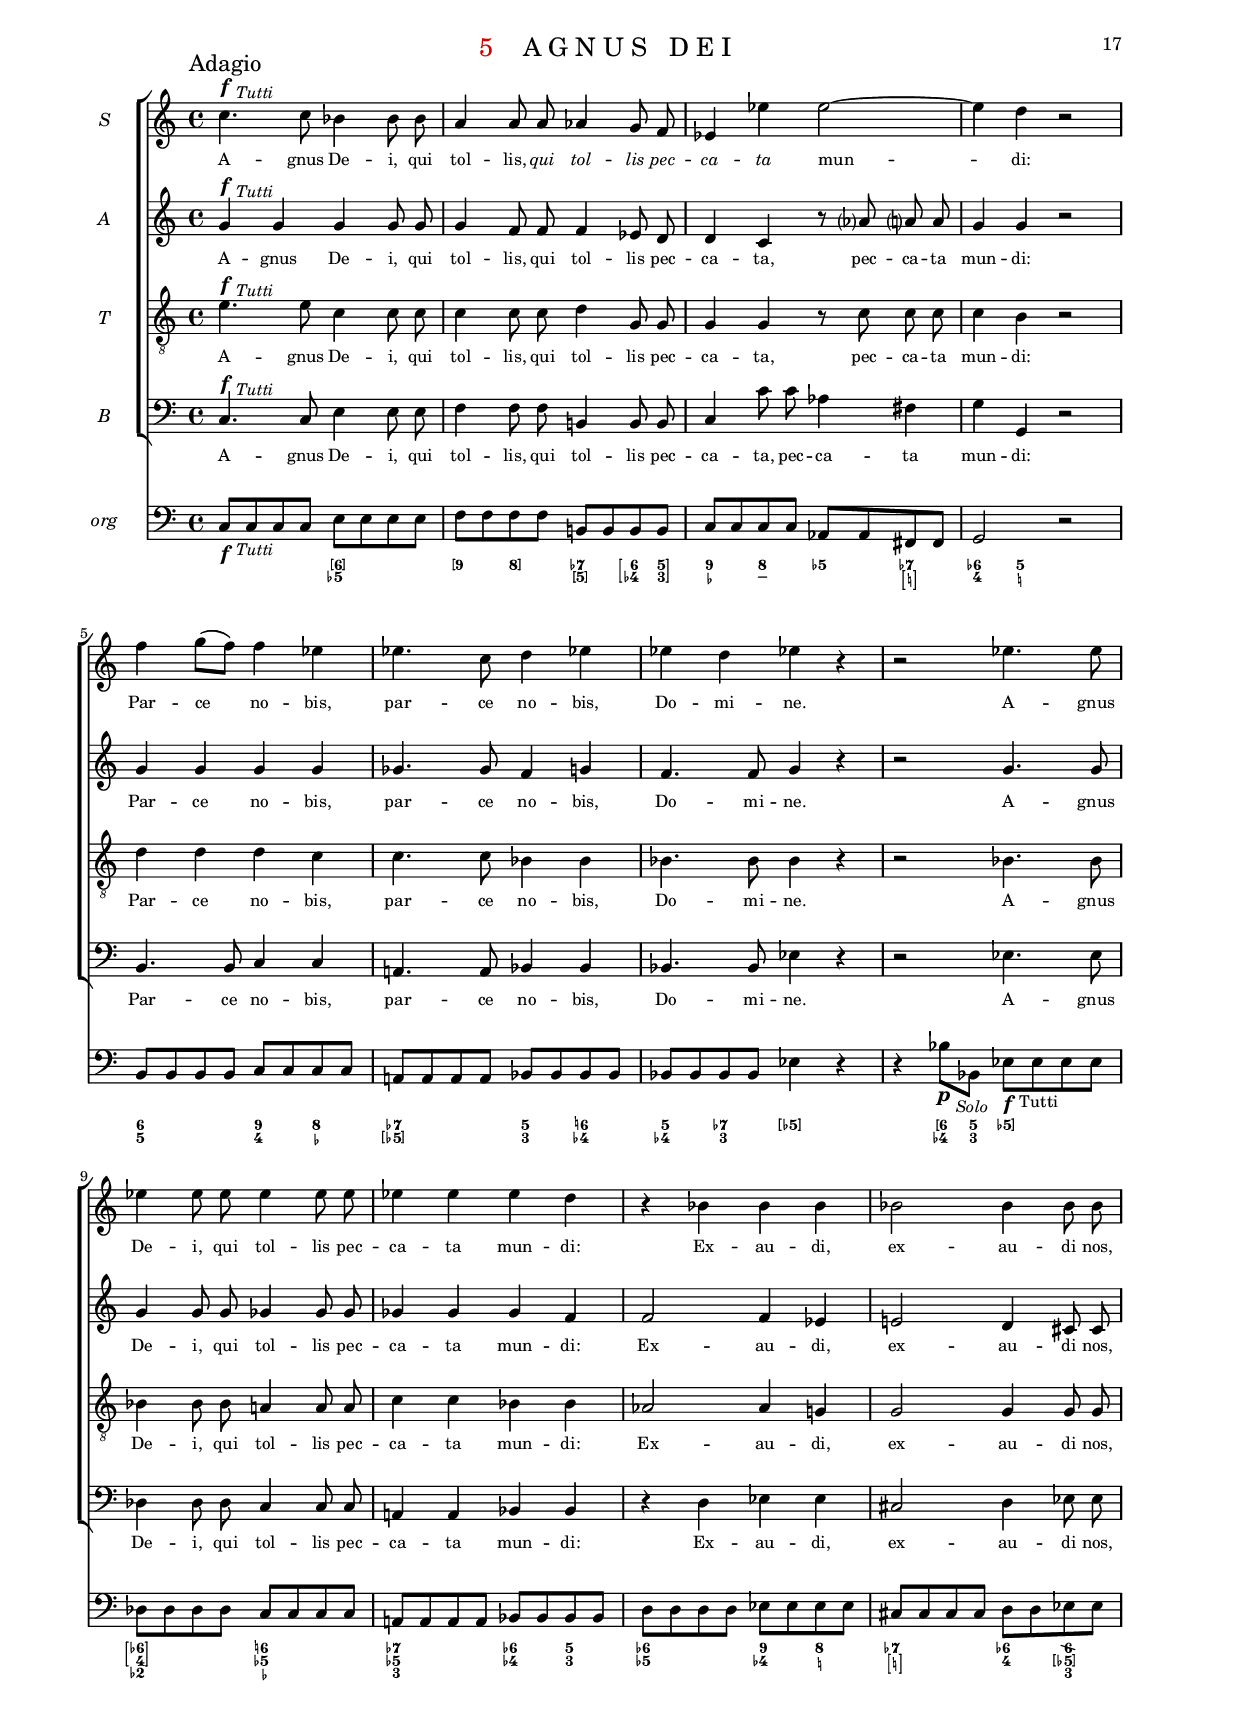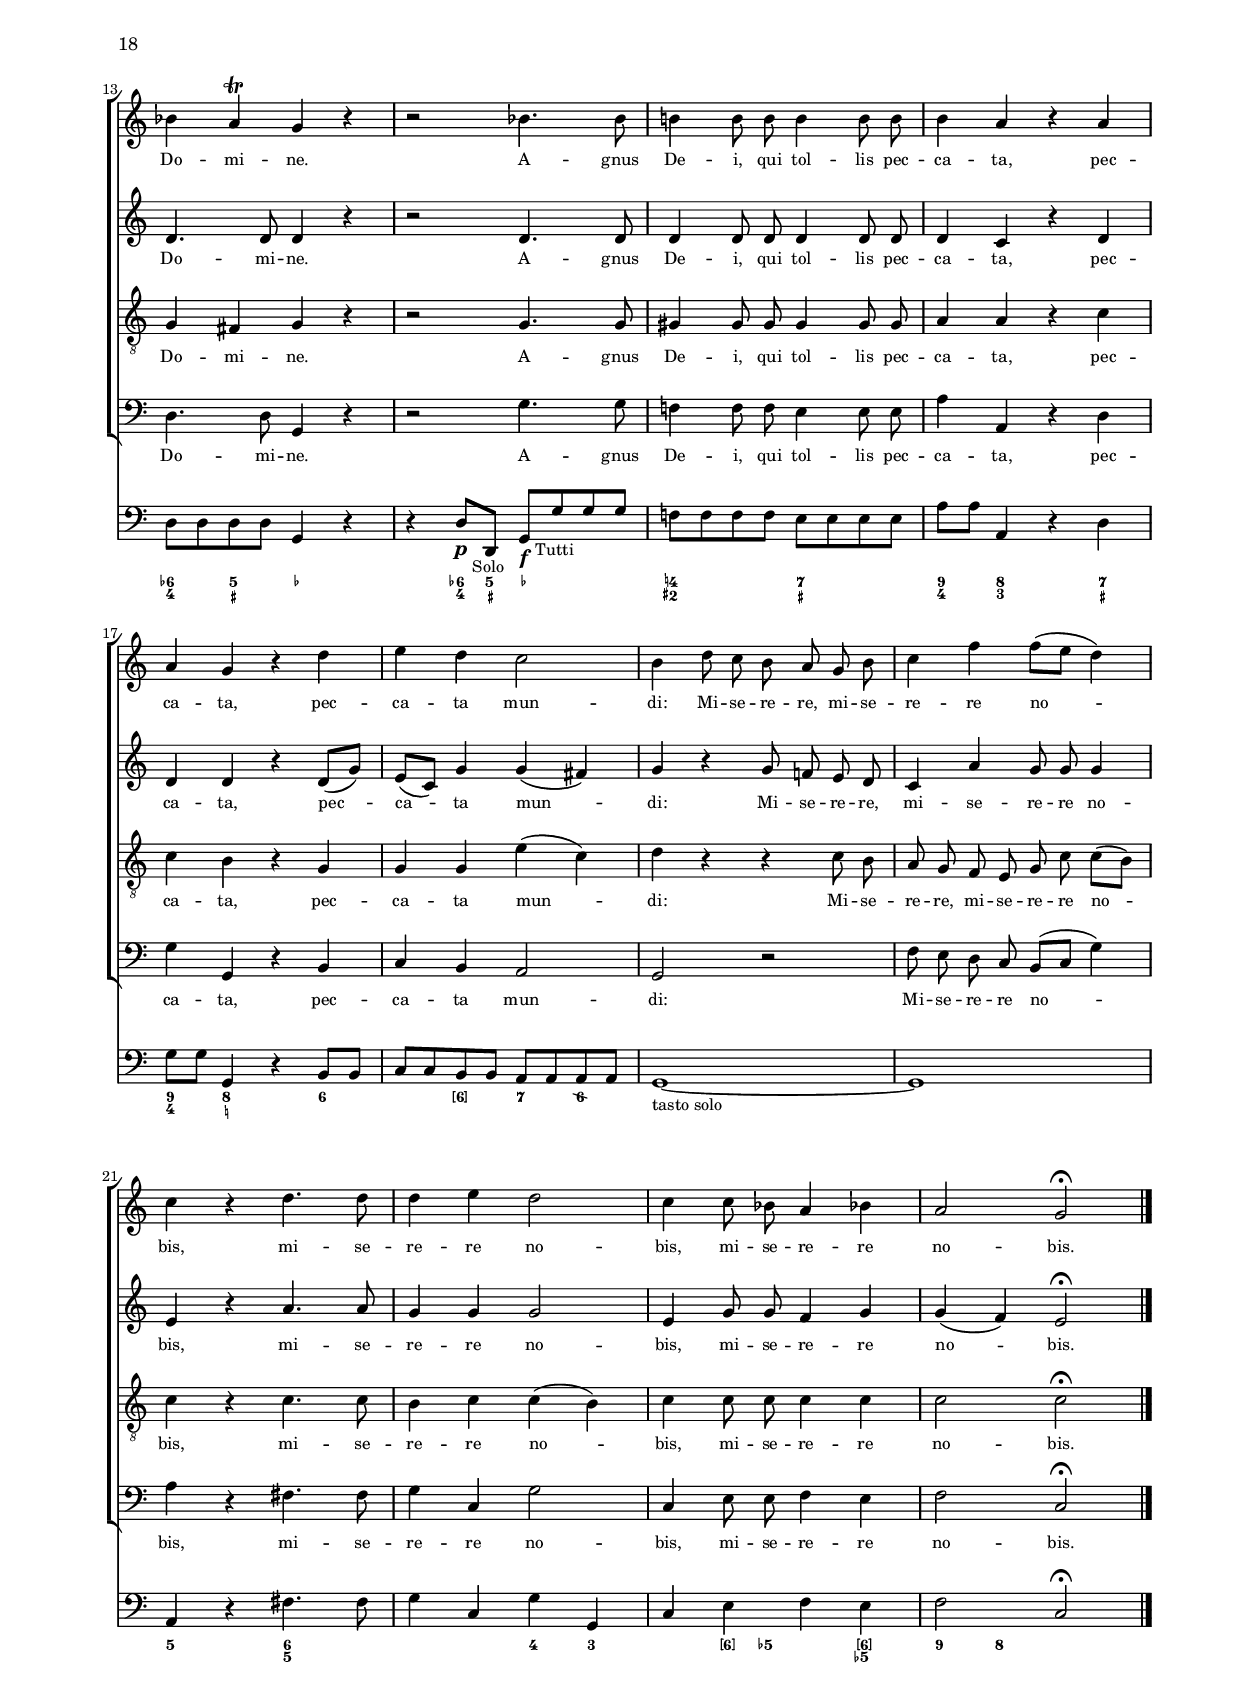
% (c) 2020 by Wolfgang Esser-Skala.
% This file is licensed under the Creative Commons Attribution-NonCommercial-ShareAlike 4.0 International License.
% To view a copy of this license, visit http://creativecommons.org/licenses/by-nc-sa/4.0/.

\version "2.22.0"

\include "../definitions.ly"

\paper {
	indent = 1\cm
	top-margin = 1\cm
	system-separator-markup = ##f
	system-system-spacing =
    #'((basic-distance . 17)
       (minimum-distance . 17)
       (padding . -100)
       (stretchability . 0))

	top-system-spacing =
    #'((basic-distance . 10)
       (minimum-distance . 10)
       (padding . -100)
       (stretchability . 0))

	top-markup-spacing =
    #'((basic-distance . 0)
       (minimum-distance . 0)
       (padding . -100)
       (stretchability . 0))

	markup-system-spacing =
    #'((basic-distance . 10)
       (minimum-distance . 10)
       (padding . -100)
       (stretchability . 0))

	systems-per-page = #3
}

\layout {
	\context {
		\Lyrics
		\override LyricText.font-size = #-.5
	}
	\context {
		\ChoirStaff
		\override StaffGrouper.staff-staff-spacing =
		  #'((basic-distance . 12)
         (minimum-distance . 12)
         (padding . -100)
         (stretchability . 0))
		\override StaffGrouper.staffgroup-staff-spacing =
		  #'((basic-distance . 13)
         (minimum-distance . 13)
         (padding . -100)
         (stretchability . 0))
	}
	\context {
		\Staff
		instrumentName = "org"
	}
}

#(set-global-staff-size 15.87)

\book {
	\bookpart {
		\header {
			number = "1"
			title = "K Y R I E   E L E I S O N"
		}
		\paper { indent = 2\cm }
		\score {
			<<
				\new ChoirStaff <<
					\new Staff {
						\set Staff.instrumentName = "Soprano"
						\new Voice = "Soprano" { \dynamicUp \KyrieSopranoNotes }
					}
					\new Lyrics \lyricsto Soprano \KyrieSopranoLyrics

					\new Staff {
						\set Staff.instrumentName = "Alto"
						\new Voice = "Alto" { \dynamicUp \KyrieAltoNotes }
					}
					\new Lyrics \lyricsto Alto \KyrieAltoLyrics

					\new Staff {
						\set Staff.instrumentName = "Tenore"
						\new Voice = "Tenore" { \dynamicUp \KyrieTenoreNotes }
					}
					\new Lyrics \lyricsto Tenore \KyrieTenoreLyrics

					\new Staff {
						\set Staff.instrumentName = "Basso"
						\new Voice = "Basso" { \dynamicUp \KyrieBassoNotes }
					}
					\new Lyrics \lyricsto Basso \KyrieBassoLyrics
				>>
				\new Staff {
					\set Staff.instrumentName = "Organo"
					\KyrieOrgano
				}
				\new FiguredBass { \KyrieBassFigures }
			>>
		}
	}
	\bookpart {
		\header {
			number = "2"
			title = "P A T E R   D E   C O E L I S"
		}
		\score {
			<<
				\new ChoirStaff <<
					\new Staff {
						\set Staff.instrumentName = "S"
						\new Voice = "Soprano" { \dynamicUp \PaterSopranoNotes }
					}
					\new Lyrics \lyricsto Soprano \PaterSopranoLyrics

					\new Staff {
						\set Staff.instrumentName = "A"
						\new Voice = "Alto" { \dynamicUp \PaterAltoNotes }
					}
					\new Lyrics \lyricsto Alto \PaterAltoLyrics

					\new Staff {
						\set Staff.instrumentName = "T"
						\new Voice = "Tenore" { \dynamicUp \PaterTenoreNotes }
					}
					\new Lyrics \lyricsto Tenore \PaterTenoreLyrics

					\new Staff {
						\set Staff.instrumentName = "B"
						\new Voice = "Basso" { \dynamicUp \PaterBassoNotes }
					}
					\new Lyrics \lyricsto Basso \PaterBassoLyrics
				>>
				\new Staff { \PaterOrgano }
				\new FiguredBass { \PaterBassFigures }
			>>
		}
	}
	\bookpart {
		\header {
			number = "3"
			title = "R O S A   M Y S T I C A"
		}
		\paper { systems-per-page = #6 }
		\score {
			<<
				\new Staff {
					\set Staff.instrumentName = "A"
					\new Voice = "Alto" { \dynamicUp \RosaAltoNotes }
				}
				\new Lyrics \lyricsto Alto \RosaAltoLyrics
				\new Staff { \RosaOrgano }
				\new FiguredBass { \RosaBassFigures }
			>>
		}
	}
	\bookpart {
		\header {
			number = "4"
			title = "S A L U S   I N F I R M O R U M"
		}
		\score {
			<<
				\new ChoirStaff <<
					\new Staff {
						\set Staff.instrumentName = "S"
						\new Voice = "Soprano" { \dynamicUp \SalusSopranoNotes }
					}
					\new Lyrics \lyricsto Soprano \SalusSopranoLyrics

					\new Staff {
						\set Staff.instrumentName = "A"
						\new Voice = "Alto" { \dynamicUp \SalusAltoNotes }
					}
					\new Lyrics \lyricsto Alto \SalusAltoLyrics

					\new Staff {
						\set Staff.instrumentName = "T"
						\new Voice = "Tenore" { \dynamicUp \SalusTenoreNotes }
					}
					\new Lyrics \lyricsto Tenore \SalusTenoreLyrics

					\new Staff {
						\set Staff.instrumentName = "B"
						\new Voice = "Basso" { \dynamicUp \SalusBassoNotes }
					}
					\new Lyrics \lyricsto Basso \SalusBassoLyrics
				>>
				\new Staff { \SalusOrgano }
				\new FiguredBass { \SalusBassFigures }
			>>
		}
	}
	\bookpart {
		\header {
			number = "5"
			title = "A G N U S   D E I"
		}
		\score {
			<<
				\new ChoirStaff <<
					\new Staff {
						\set Staff.instrumentName = "S"
						\new Voice = "Soprano" { \dynamicUp \AgnusSopranoNotes }
					}
					\new Lyrics \lyricsto Soprano \AgnusSopranoLyrics

					\new Staff {
						\set Staff.instrumentName = "A"
						\new Voice = "Alto" { \dynamicUp \AgnusAltoNotes }
					}
					\new Lyrics \lyricsto Alto \AgnusAltoLyrics

					\new Staff {
						\set Staff.instrumentName = "T"
						\new Voice = "Tenore" { \dynamicUp \AgnusTenoreNotes }
					}
					\new Lyrics \lyricsto Tenore \AgnusTenoreLyrics

					\new Staff {
						\set Staff.instrumentName = "B"
						\new Voice = "Basso" { \dynamicUp \AgnusBassoNotes }
					}
					\new Lyrics \lyricsto Basso \AgnusBassoLyrics
				>>
				\new Staff { \AgnusOrgano }
				\new FiguredBass { \AgnusBassFigures }
			>>
		}
	}
}
